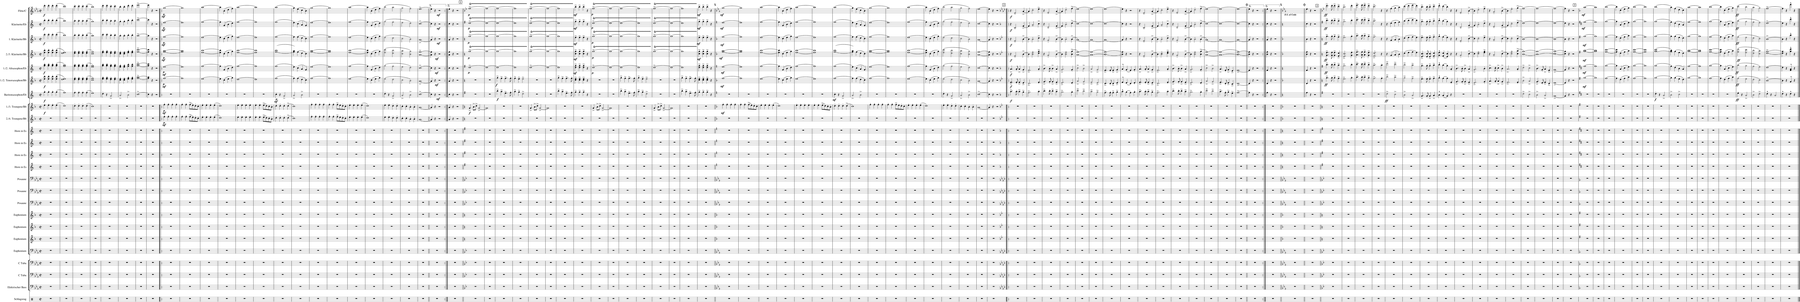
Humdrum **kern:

**kern	**kern	**kern	**kern	**kern	**kern	**kern	**kern	**kern	**kern	**kern	**kern	**kern	**kern	**kern	**kern	**dynam	**kern	**dynam	**kern	**dynam	**kern	**dynam	**kern	**dynam	**kern	**dynam	**kern	**dynam	**kern	**dynam	**kern	**dynam	**kern	**dynam	**kern	**dynam
*part26	*part25	*part24	*part23	*part22	*part21	*part20	*part19	*part18	*part17	*part16	*part15	*part14	*part13	*part12	*part11	*part11	*part10	*part10	*part9	*part9	*part8	*part8	*part7	*part7	*part6	*part6	*part5	*part5	*part4	*part4	*part3	*part3	*part2	*part2	*part1	*part1
*staff26	*staff25	*staff24	*staff23	*staff22	*staff21	*staff20	*staff19	*staff18	*staff17	*staff16	*staff15	*staff14	*staff13	*staff12	*staff11	*staff11	*staff10	*staff10	*staff9	*staff9	*staff8	*staff8	*staff7	*staff7	*staff6	*staff6	*staff5	*staff5	*staff4	*staff4	*staff3	*staff3	*staff2	*staff2	*staff1	*staff1
*I"Schlagzeug	*I"Elektrischer Bass	*I"C Tuba	*I"C Tuba	*I"Euphonium	*I"Euphonium	*I"Euphonium	*I"Euphonium	*I"Posaune	*I"Posaune	*I"Posaune	*I"Horn in Es	*I"Horn in Es	*I"Horn in Es	*I"Horn in Es	*I"2./4. Trompete/Bb	*	*I"1./3. Trompete/Bb	*	*I"Baritonsaxophon/Eb	*	*I"1./2. Tenorsaxophon/Bb	*	*I"2. Altsaxophon/Eb	*	*I"1./2. Altsaxophon/Eb	*	*I"2./3. Klarinette/Bb	*	*I"2./3. Klarinette/Bb	*	*I"1. Klarinette/Bb	*	*I"Klarinette/Eb	*	*I"Flöte/C	*
*I'Schlgz.	*I'E-B.	*I'C Tb.	*I'C Tb.	*I'Euph.	*I'Euph.	*I'Euph.	*I'Euph.	*I'Psn.	*I'Psn.	*I'Psn.	*	*	*	*	*I'TP2+4	*	*I'TP1+3	*	*I'BS	*	*I'TS1+2	*	*I'AS2	*	*I'AS1+2	*	*I'KL2+3	*	*I'KL2+3	*	*I'KL1	*	*I'KL	*	*I'FL	*
*	*	*	*	*	*	*	*	*	*	*	*	*	*	*	*	*	*	*	*	*	*	*	*stria5	*	*	*	*	*	*stria5	*	*	*	*	*	*	*
*clefX	*clefF4	*clefF4	*clefF4	*clefF4	*clefG2	*clefG2	*clefG2	*clefF4	*clefF4	*clefF4	*clefG2	*clefG2	*clefG2	*clefG2	*clefG2	*	*clefG2	*	*clefG2	*	*clefG2	*	*clefG2	*	*clefG2	*	*clefG2	*	*clefG2	*	*clefG2	*	*clefG2	*	*clefG2	*
*	*Trd7c12	*	*	*	*Trd8c14	*Trd8c14	*Trd8c14	*	*	*	*Trd5c9	*Trd5c9	*Trd5c9	*Trd5c9	*Trd1c2	*	*Trd1c2	*	*Trd12c21	*	*Trd8c14	*	*Trd5c9	*	*Trd5c9	*	*Trd1c2	*	*Trd1c2	*	*Trd1c2	*	*Trd-2c-3	*	*	*
*k[]	*k[b-e-a-]	*k[b-e-a-]	*k[b-e-a-]	*k[b-e-a-]	*k[b-]	*k[b-]	*k[b-]	*k[b-e-a-]	*k[b-e-a-]	*k[b-e-a-]	*k[]	*k[]	*k[]	*k[]	*k[b-]	*	*k[b-]	*	*k[]	*	*k[b-]	*	*k[]	*	*k[]	*	*k[b-]	*	*k[b-]	*	*k[b-]	*	*k[]	*	*k[b-e-a-]	*
*M2/2	*M2/2	*M2/2	*M2/2	*M2/2	*M2/2	*M2/2	*M2/2	*M2/2	*M2/2	*M2/2	*M2/2	*M2/2	*M2/2	*M2/2	*M2/2	*	*M2/2	*	*M2/2	*	*M2/2	*	*M2/2	*	*M2/2	*	*M2/2	*	*M2/2	*	*M2/2	*	*M2/2	*	*M2/2	*
*met(c|)	*met(c|)	*met(c|)	*met(c|)	*met(c|)	*met(c|)	*met(c|)	*met(c|)	*met(c|)	*met(c|)	*met(c|)	*met(c|)	*met(c|)	*met(c|)	*met(c|)	*met(c|)	*	*met(c|)	*	*met(c|)	*	*met(c|)	*	*met(c|)	*	*met(c|)	*	*met(c|)	*	*met(c|)	*	*met(c|)	*	*met(c|)	*	*met(c|)	*
=1	=1	=1	=1	=1	=1	=1	=1	=1	=1	=1	=1	=1	=1	=1	=1	=1	=1	=1	=1	=1	=1	=1	=1	=1	=1	=1	=1	=1	=1	=1	=1	=1	=1	=1	=1	=1
!	!	!	!	!	!	!	!	!	!	!	!	!	!	!	!	!	!	!LO:DY:b	!	!LO:DY:b	!	!LO:DY:b	!	!	!	!LO:DY:b	!	!LO:DY:b	!	!	!	!LO:DY:b	!	!LO:DY:b	!	!LO:DY:b
1r	1r	1r	1r	1r	1r	1r	1r	1r	1r	1r	1r	1r	1r	1r	1r	.	4ee'\	f	4gg'\	f	4ee\' 4bb-\'	f	1r	.	4gg\' 4bb\'	f	4ee\' 4bb-\'	f	1r	.	4ccc'\	f	4bb'\	f	4ddd'\	f
.	.	.	.	.	.	.	.	.	.	.	.	.	.	.	.	.	4ee~\	.	4gg~\	.	4ee\~ 4bb-\~	.	.	.	4gg\~ 4bb\~	.	4ee\~ 4bb-\~	.	.	.	4ccc~\	.	4bb~\	.	4ddd~\	.
.	.	.	.	.	.	.	.	.	.	.	.	.	.	.	.	.	4ee'\	.	4gg'\	.	4ee\' 4bb-\'	.	.	.	4gg\' 4bb\'	.	4ee\' 4bb-\'	.	.	.	4ccc'\	.	4bb'\	.	4ddd'\	.
.	.	.	.	.	.	.	.	.	.	.	.	.	.	.	.	.	(4ee~\	.	(4gg~\	.	(4ee\~ 4bb-\~	.	.	.	(4gg\~ 4bb\~	.	(4ee\~ 4bb-\~	.	.	.	(4ccc~\	.	(4bb~\	.	(4ddd~\	.
=2	=2	=2	=2	=2	=2	=2	=2	=2	=2	=2	=2	=2	=2	=2	=2	=2	=2	=2	=2	=2	=2	=2	=2	=2	=2	=2	=2	=2	=2	=2	=2	=2	=2	=2	=2	=2
1r	1r	1r	1r	1r	1r	1r	1r	1r	1r	1r	1r	1r	1r	1r	1r	.	1dd)	.	1ff)	.	1dd 1ee)	.	1r	.	1ff 1aa)	.	1dd 1ee)	.	1r	.	1bb-)	.	1aa)	.	1ccc)	.
=3	=3	=3	=3	=3	=3	=3	=3	=3	=3	=3	=3	=3	=3	=3	=3	=3	=3	=3	=3	=3	=3	=3	=3	=3	=3	=3	=3	=3	=3	=3	=3	=3	=3	=3	=3	=3
1r	1r	1r	1r	1r	1r	1r	1r	1r	1r	1r	1r	1r	1r	1r	1r	.	4dd'\	.	4ff'\	.	4dd\' 4ff\'	.	1r	.	4ff\' 4aa\'	.	4dd\' 4ff\'	.	1r	.	4bb-'\	.	4aa'\	.	4ccc'\	.
.	.	.	.	.	.	.	.	.	.	.	.	.	.	.	.	.	4dd~\	.	4ff~\	.	4dd\~ 4ff\~	.	.	.	4ff\~ 4aa\~	.	4dd\~ 4ff\~	.	.	.	4bb-~\	.	4aa~\	.	4ccc~\	.
.	.	.	.	.	.	.	.	.	.	.	.	.	.	.	.	.	4dd'\	.	4ff'\	.	4dd\' 4ff\'	.	.	.	4ff\' 4aa\'	.	4dd\' 4ff\'	.	.	.	4bb-'\	.	4aa'\	.	4ccc'\	.
.	.	.	.	.	.	.	.	.	.	.	.	.	.	.	.	.	(4dd~\	.	(4ff~\	.	(4dd\~ 4ff\~	.	.	.	(4ff\~ 4aa\~	.	(4dd\~ 4ff\~	.	.	.	(4bb-~\	.	(4aa~\	.	(4ccc~\	.
=4	=4	=4	=4	=4	=4	=4	=4	=4	=4	=4	=4	=4	=4	=4	=4	=4	=4	=4	=4	=4	=4	=4	=4	=4	=4	=4	=4	=4	=4	=4	=4	=4	=4	=4	=4	=4
1r	1r	1r	1r	1r	1r	1r	1r	1r	1r	1r	1r	1r	1r	1r	1r	.	1cc)	.	1ee)	.	1cc 1ff)	.	1r	.	1ee 1gg)	.	1cc 1ff)	.	1r	.	1aa)	.	1gg)	.	1bb-)	.
=5	=5	=5	=5	=5	=5	=5	=5	=5	=5	=5	=5	=5	=5	=5	=5	=5	=5	=5	=5	=5	=5	=5	=5	=5	=5	=5	=5	=5	=5	=5	=5	=5	=5	=5	=5	=5
1r	1r	1r	1r	1r	1r	1r	1r	1r	1r	1r	1r	1r	1r	1r	1r	.	1r	.	4dd'\	.	4ee\' 4gg\'	.	1r	.	4gg\' 4bb\'	.	4ee\' 4gg\'	.	1r	.	4ccc'\	.	4bb'\	.	4ddd'\	.
.	.	.	.	.	.	.	.	.	.	.	.	.	.	.	.	.	.	.	4r	.	4ee\~ 4gg\~	.	.	.	4gg\~ 4bb\~	.	4ee\~ 4gg\~	.	.	.	4ccc~\	.	4bb~\	.	4ddd~\	.
.	.	.	.	.	.	.	.	.	.	.	.	.	.	.	.	.	.	.	2g^/	.	4dd\' 4ff\'	.	.	.	4ff\' 4aa\'	.	4dd\' 4ff\'	.	.	.	4bb-'\	.	4aa'\	.	4ccc'\	.
.	.	.	.	.	.	.	.	.	.	.	.	.	.	.	.	.	.	.	.	.	4dd\~ 4ff\~	.	.	.	4ff\~ 4aa\~	.	4dd\~ 4ff\~	.	.	.	4bb-~\	.	4aa~\	.	4ccc~\	.
=6	=6	=6	=6	=6	=6	=6	=6	=6	=6	=6	=6	=6	=6	=6	=6	=6	=6	=6	=6	=6	=6	=6	=6	=6	=6	=6	=6	=6	=6	=6	=6	=6	=6	=6	=6	=6
1r	1r	1r	1r	1r	1r	1r	1r	1r	1r	1r	1r	1r	1r	1r	1r	.	1r	.	2a^/	.	4cc\' 4ee\'	.	1r	.	4ee\' 4gg\'	.	4cc\' 4ee\'	.	1r	.	4aa'\	.	4gg'\	.	4bb-'\	.
.	.	.	.	.	.	.	.	.	.	.	.	.	.	.	.	.	.	.	.	.	4cc\~ 4ee\~	.	.	.	4ee\~ 4gg\~	.	4cc\~ 4ee\~	.	.	.	4aa~\	.	4gg~\	.	4bb-~\	.
.	.	.	.	.	.	.	.	.	.	.	.	.	.	.	.	.	.	.	2b^\	.	4ee\' 4gg\'	.	.	.	4ff\' 4bb\'	.	4ee\' 4gg\'	.	.	.	4bb-'\	.	4bb'\	.	4ddd'\	.
.	.	.	.	.	.	.	.	.	.	.	.	.	.	.	.	.	.	.	.	.	4ee\~ 4gg\~	.	.	.	4ff\~ 4bb\~	.	4ee\~ 4gg\~	.	.	.	4bb-~\	.	4bb~\	.	4ddd~\	.
=7	=7	=7	=7	=7	=7	=7	=7	=7	=7	=7	=7	=7	=7	=7	=7	=7	=7	=7	=7	=7	=7	=7	=7	=7	=7	=7	=7	=7	=7	=7	=7	=7	=7	=7	=7	=7
1r	1r	1r	1r	1r	1r	1r	1r	1r	1r	1r	1r	1r	1r	1r	1r	.	1r	.	[1cc^	.	[1ff^ [1aa^	.	1r	.	[1gg^ [1ccc^	.	[1ff^ [1ccc^	.	1r	.	[1aa^	.	[1ccc^	.	[1eee-^	.
=8	=8	=8	=8	=8	=8	=8	=8	=8	=8	=8	=8	=8	=8	=8	=8	=8	=8	=8	=8	=8	=8	=8	=8	=8	=8	=8	=8	=8	=8	=8	=8	=8	=8	=8	=8	=8
1r	1r	1r	1r	1r	1r	1r	1r	1r	1r	1r	1r	1r	1r	1r	1r	.	1r	.	4cc\]	.	4ff\] 4aa\]	.	1r	.	4gg\] 4ccc\]	.	4ff\] 4ccc\]	.	1r	.	4aa\]	.	4ccc\]	.	4eee-\]	.
.	.	.	.	.	.	.	.	.	.	.	.	.	.	.	.	.	.	.	4r	.	4r	.	.	.	4r	.	4r	.	.	.	4r	.	4r	.	4r	.
.	.	.	.	.	.	.	.	.	.	.	.	.	.	.	.	.	.	.	2r	.	2r	.	.	.	2r	.	2r	.	.	.	2r	.	2r	.	2r	.
=9!|:	=9!|:	=9!|:	=9!|:	=9!|:	=9!|:	=9!|:	=9!|:	=9!|:	=9!|:	=9!|:	=9!|:	=9!|:	=9!|:	=9!|:	=9!|:	=9!|:	=9!|:	=9!|:	=9!|:	=9!|:	=9!|:	=9!|:	=9!|:	=9!|:	=9!|:	=9!|:	=9!|:	=9!|:	=9!|:	=9!|:	=9!|:	=9!|:	=9!|:	=9!|:	=9!|:	=9!|:
!	!	!	!	!	!	!	!	!	!	!	!	!	!	!	!	!LO:DY:b	!	!	!	!	!	!	!	!	!	!	!	!	!	!	!	!	!	!	!	!
!	!	!	!	!	!	!	!	!	!	!	!	!	!	!	!	!LO:DY:n=1:b	!	!LO:DY:b	!	!	!	!	!	!	!	!	!	!	!	!	!	!	!	!	!	!
!	!	!	!	!	!	!	!	!	!	!	!	!	!	!	!	!	!	!LO:DY:n=1:b	!	!	!	!LO:DY:b	!	!	!	!	!	!	!	!	!	!	!	!	!	!
!	!	!	!	!	!	!	!	!	!	!	!	!	!	!	!	!	!	!	!	!	!	!LO:DY:n=1:b	!	!	!	!LO:DY:b	!	!	!	!	!	!	!	!	!	!
!	!	!	!	!	!	!	!	!	!	!	!	!	!	!	!	!	!	!	!	!	!	!	!	!	!	!LO:DY:n=1:b	!	!LO:DY:b	!	!	!	!	!	!	!	!
!	!	!	!	!	!	!	!	!	!	!	!	!	!	!	!	!	!	!	!	!	!	!	!	!	!	!	!	!LO:DY:n=1:b	!	!LO:DY:b	!	!	!	!	!	!
!	!	!	!	!	!	!	!	!	!	!	!	!	!	!	!	!	!	!	!	!	!	!	!	!	!	!	!	!	!	!LO:DY:n=1:b	!	!LO:DY:b	!	!	!	!
!	!	!	!	!	!	!	!	!	!	!	!	!	!	!	!	!	!	!	!	!	!	!	!	!	!	!	!	!	!	!	!	!LO:DY:n=1:b	!	!LO:DY:b	!	!
!	!	!	!	!	!	!	!	!	!	!	!	!	!	!	!	!	!	!	!	!	!	!	!	!	!	!	!	!	!	!	!	!	!	!LO:DY:n=1:b	!	!LO:DY:b
!	!	!	!	!	!	!	!	!	!	!	!	!	!	!	!	!	!	!	!	!	!	!	!	!	!	!	!	!	!	!	!	!	!	!	!	!LO:DY:n=1:b
1r	1r	1r	1r	1r	1r	1r	1r	1r	1r	1r	1r	1r	1r	1r	4ff'\	p mf	4ff'\	p mf	1r	.	[1ff	p mf	1r	.	[1ee	p mf	[1ff [1aa	p mf	[1ff [1aa	p mf	[1ff	p mf	[1ee	p mf	[1gg	p mf
.	.	.	.	.	.	.	.	.	.	.	.	.	.	.	4ff~\	.	4ff~\	.	.	.	.	.	.	.	.	.	.	.	.	.	.	.	.	.	.	.
.	.	.	.	.	.	.	.	.	.	.	.	.	.	.	4ff'\	.	4ff'\	.	.	.	.	.	.	.	.	.	.	.	.	.	.	.	.	.	.	.
.	.	.	.	.	.	.	.	.	.	.	.	.	.	.	4ff~\	.	4ff~\	.	.	.	.	.	.	.	.	.	.	.	.	.	.	.	.	.	.	.
=10	=10	=10	=10	=10	=10	=10	=10	=10	=10	=10	=10	=10	=10	=10	=10	=10	=10	=10	=10	=10	=10	=10	=10	=10	=10	=10	=10	=10	=10	=10	=10	=10	=10	=10	=10	=10
1r	1r	1r	1r	1r	1r	1r	1r	1r	1r	1r	1r	1r	1r	1r	4ff'\	.	4ff'\	.	1r	.	1ff]	.	1r	.	1ee]	.	1ff] 1aa]	.	1ff] 1aa]	.	1ff]	.	1ee]	.	1gg]	.
.	.	.	.	.	.	.	.	.	.	.	.	.	.	.	4ff~\	.	4ff~\	.	.	.	.	.	.	.	.	.	.	.	.	.	.	.	.	.	.	.
.	.	.	.	.	.	.	.	.	.	.	.	.	.	.	(8ff^\L	.	(8ff^\L	.	.	.	.	.	.	.	.	.	.	.	.	.	.	.	.	.	.	.
.	.	.	.	.	.	.	.	.	.	.	.	.	.	.	8ee\)	.	8ee\)	.	.	.	.	.	.	.	.	.	.	.	.	.	.	.	.	.	.	.
.	.	.	.	.	.	.	.	.	.	.	.	.	.	.	8dd'\	.	8dd'\	.	.	.	.	.	.	.	.	.	.	.	.	.	.	.	.	.	.	.
.	.	.	.	.	.	.	.	.	.	.	.	.	.	.	8cc'\J	.	8cc'\J	.	.	.	.	.	.	.	.	.	.	.	.	.	.	.	.	.	.	.
=11	=11	=11	=11	=11	=11	=11	=11	=11	=11	=11	=11	=11	=11	=11	=11	=11	=11	=11	=11	=11	=11	=11	=11	=11	=11	=11	=11	=11	=11	=11	=11	=11	=11	=11	=11	=11
1r	1r	1r	1r	1r	1r	1r	1r	1r	1r	1r	1r	1r	1r	1r	4ee'\	.	4ee'\	.	1r	.	[1ee	.	1r	.	[1ff	.	[1ee [1bb-	.	[1ee [1bb-	.	[1ee	.	[1ff	.	[1aa-	.
.	.	.	.	.	.	.	.	.	.	.	.	.	.	.	4ee~\	.	4ee~\	.	.	.	.	.	.	.	.	.	.	.	.	.	.	.	.	.	.	.
.	.	.	.	.	.	.	.	.	.	.	.	.	.	.	4ee'\	.	4ee'\	.	.	.	.	.	.	.	.	.	.	.	.	.	.	.	.	.	.	.
.	.	.	.	.	.	.	.	.	.	.	.	.	.	.	(4ee~\	.	(4ee~\	.	.	.	.	.	.	.	.	.	.	.	.	.	.	.	.	.	.	.
=12	=12	=12	=12	=12	=12	=12	=12	=12	=12	=12	=12	=12	=12	=12	=12	=12	=12	=12	=12	=12	=12	=12	=12	=12	=12	=12	=12	=12	=12	=12	=12	=12	=12	=12	=12	=12
1r	1r	1r	1r	1r	1r	1r	1r	1r	1r	1r	1r	1r	1r	1r	1dd)	.	1dd)	.	1r	.	4ee\]	.	1r	.	4ff\]	.	4ee\] 4bb-\]	.	4ee] 4bb-]	.	4ee\]	.	4ff\]	.	4aa-\]	.
.	.	.	.	.	.	.	.	.	.	.	.	.	.	.	.	.	.	.	.	.	(4cc\	.	.	.	(4g/	.	(4cc\	.	(4cc	.	(4cc\	.	(4g/	.	(4b-\	.
.	.	.	.	.	.	.	.	.	.	.	.	.	.	.	.	.	.	.	.	.	4ee\	.	.	.	4b\	.	4ee\	.	4ee	.	4ee\	.	4b\	.	4dd\	.
.	.	.	.	.	.	.	.	.	.	.	.	.	.	.	.	.	.	.	.	.	4gg\)	.	.	.	4dd\)	.	4gg\)	.	4gg)	.	4gg\)	.	4dd\)	.	4ff\)	.
=13	=13	=13	=13	=13	=13	=13	=13	=13	=13	=13	=13	=13	=13	=13	=13	=13	=13	=13	=13	=13	=13	=13	=13	=13	=13	=13	=13	=13	=13	=13	=13	=13	=13	=13	=13	=13
1r	1r	1r	1r	1r	1r	1r	1r	1r	1r	1r	1r	1r	1r	1r	4ee'\	.	4ee'\	.	1r	.	[1dd	.	1r	.	[1ff	.	[1ee [1bb-	.	[1ee [1bb-	.	[1ee	.	[1ff	.	[1aa-	.
.	.	.	.	.	.	.	.	.	.	.	.	.	.	.	4ee~\	.	4ee~\	.	.	.	.	.	.	.	.	.	.	.	.	.	.	.	.	.	.	.
.	.	.	.	.	.	.	.	.	.	.	.	.	.	.	4ee'\	.	4ee'\	.	.	.	.	.	.	.	.	.	.	.	.	.	.	.	.	.	.	.
.	.	.	.	.	.	.	.	.	.	.	.	.	.	.	4ee~\	.	4ee~\	.	.	.	.	.	.	.	.	.	.	.	.	.	.	.	.	.	.	.
=14	=14	=14	=14	=14	=14	=14	=14	=14	=14	=14	=14	=14	=14	=14	=14	=14	=14	=14	=14	=14	=14	=14	=14	=14	=14	=14	=14	=14	=14	=14	=14	=14	=14	=14	=14	=14
1r	1r	1r	1r	1r	1r	1r	1r	1r	1r	1r	1r	1r	1r	1r	4ee'\	.	4ee'\	.	1r	.	1dd]	.	1r	.	1ff]	.	1ee] 1bb-]	.	1ee] 1bb-]	.	1ee]	.	1ff]	.	1aa-]	.
.	.	.	.	.	.	.	.	.	.	.	.	.	.	.	4ee~\	.	4ee~\	.	.	.	.	.	.	.	.	.	.	.	.	.	.	.	.	.	.	.
.	.	.	.	.	.	.	.	.	.	.	.	.	.	.	(8ee^\L	.	(8ee^\L	.	.	.	.	.	.	.	.	.	.	.	.	.	.	.	.	.	.	.
.	.	.	.	.	.	.	.	.	.	.	.	.	.	.	8dd\)	.	8dd\)	.	.	.	.	.	.	.	.	.	.	.	.	.	.	.	.	.	.	.
.	.	.	.	.	.	.	.	.	.	.	.	.	.	.	8cc'\	.	8cc'\	.	.	.	.	.	.	.	.	.	.	.	.	.	.	.	.	.	.	.
.	.	.	.	.	.	.	.	.	.	.	.	.	.	.	8b-'\J	.	8b-'\J	.	.	.	.	.	.	.	.	.	.	.	.	.	.	.	.	.	.	.
=15	=15	=15	=15	=15	=15	=15	=15	=15	=15	=15	=15	=15	=15	=15	=15	=15	=15	=15	=15	=15	=15	=15	=15	=15	=15	=15	=15	=15	=15	=15	=15	=15	=15	=15	=15	=15
!	!	!	!	!	!	!	!	!	!	!	!	!	!	!	!	!	!	!	!	!LO:DY:b	!	!	!	!	!	!	!	!	!	!	!	!	!	!	!	!
!	!	!	!	!	!	!	!	!	!	!	!	!	!	!	!	!	!	!	!	!LO:DY:n=1:b	!	!	!	!	!	!	!	!	!	!	!	!	!	!	!	!
1r	1r	1r	1r	1r	1r	1r	1r	1r	1r	1r	1r	1r	1r	1r	4dd'\	.	4dd'\	.	4cc'\	p mf	(1ff	.	1r	.	(1ff	.	([1ff 1bb-	.	([1ff 1bb-	.	[1ff	.	(1ff	.	(1aa-	.
.	.	.	.	.	.	.	.	.	.	.	.	.	.	.	4dd~\	.	4dd~\	.	4r	.	.	.	.	.	.	.	.	.	.	.	.	.	.	.	.	.
.	.	.	.	.	.	.	.	.	.	.	.	.	.	.	4dd'\	.	4dd'\	.	2g^/	.	.	.	.	.	.	.	.	.	.	.	.	.	.	.	.	.
.	.	.	.	.	.	.	.	.	.	.	.	.	.	.	(4dd^\	.	(4dd^\	.	.	.	.	.	.	.	.	.	.	.	.	.	.	.	.	.	.	.
=16	=16	=16	=16	=16	=16	=16	=16	=16	=16	=16	=16	=16	=16	=16	=16	=16	=16	=16	=16	=16	=16	=16	=16	=16	=16	=16	=16	=16	=16	=16	=16	=16	=16	=16	=16	=16
1r	1r	1r	1r	1r	1r	1r	1r	1r	1r	1r	1r	1r	1r	1r	1cc)	.	1cc)	.	2a^/	.	4ff\)	.	1r	.	4ee\)	.	4ff\] 4aa\)	.	4ff] 4aa)	.	4ff\]	.	4ee\)	.	4gg\)	.
.	.	.	.	.	.	.	.	.	.	.	.	.	.	.	.	.	.	.	.	.	(4ff\	.	.	.	(4cc\	.	(4ff\	.	(4ff	.	(4ff\	.	(4cc\	.	(4ee-\	.
.	.	.	.	.	.	.	.	.	.	.	.	.	.	.	.	.	.	.	2b^\	.	4dd\	.	.	.	4a/	.	4dd\	.	4dd	.	4dd\	.	4a/	.	4cc\	.
.	.	.	.	.	.	.	.	.	.	.	.	.	.	.	.	.	.	.	.	.	4cc\)	.	.	.	4g/)	.	4cc\)	.	4cc)	.	4cc\)	.	4g/)	.	4b-\)	.
=17	=17	=17	=17	=17	=17	=17	=17	=17	=17	=17	=17	=17	=17	=17	=17	=17	=17	=17	=17	=17	=17	=17	=17	=17	=17	=17	=17	=17	=17	=17	=17	=17	=17	=17	=17	=17
1r	1r	1r	1r	1r	1r	1r	1r	1r	1r	1r	1r	1r	1r	1r	4ff'\	.	4ff'\	.	1r	.	[1ff	.	1r	.	[1ee	.	[1ff [1aa	.	[1ff [1aa	.	[1ff	.	[1ee	.	[1gg	.
.	.	.	.	.	.	.	.	.	.	.	.	.	.	.	4ff~\	.	4ff~\	.	.	.	.	.	.	.	.	.	.	.	.	.	.	.	.	.	.	.
.	.	.	.	.	.	.	.	.	.	.	.	.	.	.	4ff'\	.	4ff'\	.	.	.	.	.	.	.	.	.	.	.	.	.	.	.	.	.	.	.
.	.	.	.	.	.	.	.	.	.	.	.	.	.	.	4ff~\	.	4ff~\	.	.	.	.	.	.	.	.	.	.	.	.	.	.	.	.	.	.	.
=18	=18	=18	=18	=18	=18	=18	=18	=18	=18	=18	=18	=18	=18	=18	=18	=18	=18	=18	=18	=18	=18	=18	=18	=18	=18	=18	=18	=18	=18	=18	=18	=18	=18	=18	=18	=18
1r	1r	1r	1r	1r	1r	1r	1r	1r	1r	1r	1r	1r	1r	1r	4ff'\	.	4ff'\	.	1r	.	1ff]	.	1r	.	1ee]	.	1ff] 1aa]	.	1ff] 1aa]	.	1ff]	.	1ee]	.	1gg]	.
.	.	.	.	.	.	.	.	.	.	.	.	.	.	.	4ff~\	.	4ff~\	.	.	.	.	.	.	.	.	.	.	.	.	.	.	.	.	.	.	.
.	.	.	.	.	.	.	.	.	.	.	.	.	.	.	8ff^\L	.	8ff^\L	.	.	.	.	.	.	.	.	.	.	.	.	.	.	.	.	.	.	.
.	.	.	.	.	.	.	.	.	.	.	.	.	.	.	8ee\	.	8ee\	.	.	.	.	.	.	.	.	.	.	.	.	.	.	.	.	.	.	.
.	.	.	.	.	.	.	.	.	.	.	.	.	.	.	8dd'\	.	8dd'\	.	.	.	.	.	.	.	.	.	.	.	.	.	.	.	.	.	.	.
.	.	.	.	.	.	.	.	.	.	.	.	.	.	.	8cc'\J	.	8cc'\J	.	.	.	.	.	.	.	.	.	.	.	.	.	.	.	.	.	.	.
=19	=19	=19	=19	=19	=19	=19	=19	=19	=19	=19	=19	=19	=19	=19	=19	=19	=19	=19	=19	=19	=19	=19	=19	=19	=19	=19	=19	=19	=19	=19	=19	=19	=19	=19	=19	=19
1r	1r	1r	1r	1r	1r	1r	1r	1r	1r	1r	1r	1r	1r	1r	4ee'\	.	4ee'\	.	1r	.	[1ee	.	1r	.	[1ff	.	[1ee [1bb-	.	[1ee [1bb-	.	[1ee	.	[1ff	.	[1aa-	.
.	.	.	.	.	.	.	.	.	.	.	.	.	.	.	4ee~\	.	4ee~\	.	.	.	.	.	.	.	.	.	.	.	.	.	.	.	.	.	.	.
.	.	.	.	.	.	.	.	.	.	.	.	.	.	.	4ee'\	.	4ee'\	.	.	.	.	.	.	.	.	.	.	.	.	.	.	.	.	.	.	.
.	.	.	.	.	.	.	.	.	.	.	.	.	.	.	(4ee~\	.	(4ee~\	.	.	.	.	.	.	.	.	.	.	.	.	.	.	.	.	.	.	.
=20	=20	=20	=20	=20	=20	=20	=20	=20	=20	=20	=20	=20	=20	=20	=20	=20	=20	=20	=20	=20	=20	=20	=20	=20	=20	=20	=20	=20	=20	=20	=20	=20	=20	=20	=20	=20
1r	1r	1r	1r	1r	1r	1r	1r	1r	1r	1r	1r	1r	1r	1r	1dd)	.	1dd)	.	1r	.	4ee\]	.	1r	.	4ff\]	.	4ee\] 4bb-\]	.	4ee] 4bb-]	.	4ee\]	.	4ff\]	.	4aa-\]	.
.	.	.	.	.	.	.	.	.	.	.	.	.	.	.	.	.	.	.	.	.	(4cc\	.	.	.	(4g/	.	(4cc\	.	(4cc	.	(4cc\	.	(4g/	.	(4b-\	.
.	.	.	.	.	.	.	.	.	.	.	.	.	.	.	.	.	.	.	.	.	4ee\	.	.	.	4b\	.	4ee\	.	4ee	.	4ee\	.	4b\	.	4dd\	.
.	.	.	.	.	.	.	.	.	.	.	.	.	.	.	.	.	.	.	.	.	4gg\)	.	.	.	4dd\)	.	4gg\)	.	4gg)	.	4gg\)	.	4dd\)	.	4ff\)	.
=21	=21	=21	=21	=21	=21	=21	=21	=21	=21	=21	=21	=21	=21	=21	=21	=21	=21	=21	=21	=21	=21	=21	=21	=21	=21	=21	=21	=21	=21	=21	=21	=21	=21	=21	=21	=21
1r	1r	1r	1r	1r	1r	1r	1r	1r	1r	1r	1r	1r	1r	1r	4ee'\	.	4ee'\	.	4dd'\	.	(2ee\	.	1r	.	(2gg\	.	(2ee\ 2ccc\	.	(2ee 2ccc	.	(2ee\	.	(2gg\	.	(2bb-\	.
.	.	.	.	.	.	.	.	.	.	.	.	.	.	.	4ee~\	.	4ee~\	.	4r	.	.	.	.	.	.	.	.	.	.	.	.	.	.	.	.	.
.	.	.	.	.	.	.	.	.	.	.	.	.	.	.	4dd'\	.	4dd'\	.	2g^/	.	2dd\	.	.	.	2ff\	.	2dd\ 2bb-\	.	2dd 2bb-	.	2dd\	.	2ff\	.	2aa-\	.
.	.	.	.	.	.	.	.	.	.	.	.	.	.	.	4dd~\	.	4dd~\	.	.	.	.	.	.	.	.	.	.	.	.	.	.	.	.	.	.	.
=22	=22	=22	=22	=22	=22	=22	=22	=22	=22	=22	=22	=22	=22	=22	=22	=22	=22	=22	=22	=22	=22	=22	=22	=22	=22	=22	=22	=22	=22	=22	=22	=22	=22	=22	=22	=22
1r	1r	1r	1r	1r	1r	1r	1r	1r	1r	1r	1r	1r	1r	1r	4cc'\	.	4cc'\	.	2a^/	.	2cc\	.	1r	.	2ee\	.	2cc\ 2aa\	.	2cc 2aa	.	2cc\	.	2ee\	.	2gg\	.
.	.	.	.	.	.	.	.	.	.	.	.	.	.	.	4cc~\	.	4cc~\	.	.	.	.	.	.	.	.	.	.	.	.	.	.	.	.	.	.	.
.	.	.	.	.	.	.	.	.	.	.	.	.	.	.	4b-'\	.	4b-'\	.	2b^\	.	2b-\)	.	.	.	2dd\)	.	2b-\ 2gg\)	.	2b- 2gg)	.	2b-\)	.	2dd\)	.	2ff\)	.
.	.	.	.	.	.	.	.	.	.	.	.	.	.	.	4b-~\	.	4b-~\	.	.	.	.	.	.	.	.	.	.	.	.	.	.	.	.	.	.	.
=23	=23	=23	=23	=23	=23	=23	=23	=23	=23	=23	=23	=23	=23	=23	=23	=23	=23	=23	=23	=23	=23	=23	=23	=23	=23	=23	=23	=23	=23	=23	=23	=23	=23	=23	=23	=23
1r	1r	1r	1r	1r	1r	1r	1r	1r	1r	1r	1r	1r	1r	1r	[1a	.	[1a	.	[1cc^	.	[1a^	.	1r	.	[1cc^	.	[1a^ [1ff^	.	[1a^ [1ff^	.	[1a^	.	[1cc^	.	[1ee-^	.
=24||	=24||	=24||	=24||	=24||	=24||	=24||	=24||	=24||	=24||	=24||	=24||	=24||	=24||	=24||	=24||	=24||	=24||	=24||	=24||	=24||	=24||	=24||	=24||	=24||	=24||	=24||	=24||	=24||	=24||	=24||	=24||	=24||	=24||	=24||	=24||	=24||
1r	1r	1r	1r	1r	1r	1r	1r	1r	1r	1r	1r	1r	1r	1r	4a/]	.	4a/]	.	4cc\]	.	4a/]	.	1r	.	4cc\]	.	4a\] 4ff\]	.	4a] 4ff]	.	4a/]	.	4cc\]	.	4ee-\]	.
!	!	!	!	!	!	!	!	!	!	!	!	!	!	!	!	!	!	!	!	!	!	!LO:DY:b	!	!	!	!LO:DY:b	!	!LO:DY:b	!	!	!	!	!	!	!	!
.	.	.	.	.	.	.	.	.	.	.	.	.	.	.	4r	.	4r	.	4r	.	4r	mf	.	.	4r	mf	4r	mf	4r	.	4r	.	4r	.	4r	.
!	!	!	!	!	!	!	!	!	!	!	!	!	!	!	!	!	!	!	!	!LO:DY:b	!	!	!	!	!	!	!	!	!	!	!	!LO:DY:b	!	!LO:DY:b	!	!LO:DY:b
.	.	.	.	.	.	.	.	.	.	.	.	.	.	.	2r	.	2r	.	2r	mf	2r	.	.	.	2r	.	2r	.	2r	.	2r	mf	2r	mf	2r	mf
=25:|!	=25:|!	=25:|!	=25:|!	=25:|!	=25:|!	=25:|!	=25:|!	=25:|!	=25:|!	=25:|!	=25:|!	=25:|!	=25:|!	=25:|!	=25:|!	=25:|!	=25:|!	=25:|!	=25:|!	=25:|!	=25:|!	=25:|!	=25:|!	=25:|!	=25:|!	=25:|!	=25:|!	=25:|!	=25:|!	=25:|!	=25:|!	=25:|!	=25:|!	=25:|!	=25:|!	=25:|!
1r	1r	1r	1r	1r	1r	1r	1r	1r	1r	1r	1r	1r	1r	1r	4a/	.	4a/	.	4cc\	.	4a/	.	1r	.	4cc\	.	4a\ 4ff\	.	1r	.	4a/	.	4cc\	.	4ee-\	.
.	.	.	.	.	.	.	.	.	.	.	.	.	.	.	4r	.	4r	.	4r	.	4r	.	.	.	4r	.	4r	.	.	.	4r	.	4r	.	4r	.
.	.	.	.	.	.	.	.	.	.	.	.	.	.	.	2r	.	2r	.	2r	.	2r	.	.	.	2r	.	2r	.	.	.	2r	.	2r	.	2r	.
!!LO:REH:place=s1:a:B:cj:t=1
=26||	=26||	=26||	=26||	=26||	=26||	=26||	=26||	=26||	=26||	=26||	=26||	=26||	=26||	=26||	=26||	=26||	=26||	=26||	=26||	=26||	=26||	=26||	=26||	=26||	=26||	=26||	=26||	=26||	=26||	=26||	=26||	=26||	=26||	=26||	=26||	=26||
*	*k[b-e-]	*k[b-e-]	*k[b-e-]	*k[b-e-]	*k[]	*k[]	*k[]	*k[b-e-]	*k[b-e-]	*k[b-e-]	*k[f#]	*k[f#]	*k[f#]	*k[f#]	*k[]	*	*k[]	*	*k[f#]	*	*k[]	*	*k[f#]	*	*k[f#]	*	*k[]	*	*k[]	*	*k[]	*	*k[f#]	*	*k[b-e-]	*
!	!	!	!	!	!	!	!	!	!	!	!	!	!	!	!	!	!	!LO:DY:b	!	!	!	!	!	!	!	!LO:DY:b	!	!LO:DY:b	!	!	!	!LO:DY:b	!	!LO:DY:b	!	!LO:DY:b
1r	1r	1r	1r	1r	1r	1r	1r	1r	1r	1r	1r	1r	1r	1r	1r	.	4g^/	f	1r	.	1r	.	1r	.	[1dd^	p	[1ggT^	p	1r	.	[1ggT^	p	[1ddT^	p	[1ffT^	p
.	.	.	.	.	.	.	.	.	.	.	.	.	.	.	.	.	8b^\L	.	.	.	.	.	.	.	.	.	.	.	.	.	.	.	.	.	.	.
.	.	.	.	.	.	.	.	.	.	.	.	.	.	.	.	.	8dd^\J	.	.	.	.	.	.	.	.	.	.	.	.	.	.	.	.	.	.	.
.	.	.	.	.	.	.	.	.	.	.	.	.	.	.	.	.	[2g^/	.	.	.	.	.	.	.	.	.	.	.	.	.	.	.	.	.	.	.
=27	=27	=27	=27	=27	=27	=27	=27	=27	=27	=27	=27	=27	=27	=27	=27	=27	=27	=27	=27	=27	=27	=27	=27	=27	=27	=27	=27	=27	=27	=27	=27	=27	=27	=27	=27	=27
1r	1r	1r	1r	1r	1r	1r	1r	1r	1r	1r	1r	1r	1r	1r	1r	.	1g]	.	1r	.	1r	.	1r	.	1dd_	.	1gg_	.	1r	.	1gg_	.	1dd_	.	1ff_	.
=28	=28	=28	=28	=28	=28	=28	=28	=28	=28	=28	=28	=28	=28	=28	=28	=28	=28	=28	=28	=28	=28	=28	=28	=28	=28	=28	=28	=28	=28	=28	=28	=28	=28	=28	=28	=28
!	!	!	!	!	!	!	!	!	!	!	!	!	!	!	!	!	!	!	!	!LO:DY:b	!	!LO:DY:b	!	!	!	!	!	!	!	!	!	!	!	!	!	!
1r	1r	1r	1r	1r	1r	1r	1r	1r	1r	1r	1r	1r	1r	1r	1r	.	1r	.	4bb^\	f	4gg^\	f	1r	.	1dd_	.	1gg_	.	1r	.	1gg_	.	1dd_	.	1ff_	.
.	.	.	.	.	.	.	.	.	.	.	.	.	.	.	.	.	.	.	4aa^\	.	4ff^\	.	.	.	.	.	.	.	.	.	.	.	.	.	.	.
.	.	.	.	.	.	.	.	.	.	.	.	.	.	.	.	.	.	.	4.ee^\	.	4.ff^\	.	.	.	.	.	.	.	.	.	.	.	.	.	.	.
.	.	.	.	.	.	.	.	.	.	.	.	.	.	.	.	.	.	.	8ff#'\	.	8ff'\	.	.	.	.	.	.	.	.	.	.	.	.	.	.	.
=29	=29	=29	=29	=29	=29	=29	=29	=29	=29	=29	=29	=29	=29	=29	=29	=29	=29	=29	=29	=29	=29	=29	=29	=29	=29	=29	=29	=29	=29	=29	=29	=29	=29	=29	=29	=29
1r	1r	1r	1r	1r	1r	1r	1r	1r	1r	1r	1r	1r	1r	1r	1r	.	1r	.	4aa^\	.	4ff^\	.	1r	.	1dd]	.	1ggTTT]	.	1r	.	1ggTTT]	.	1ddTTT]	.	1ffTTT]	.
.	.	.	.	.	.	.	.	.	.	.	.	.	.	.	.	.	.	.	4gg^\	.	4ee^\	.	.	.	.	.	.	.	.	.	.	.	.	.	.	.
.	.	.	.	.	.	.	.	.	.	.	.	.	.	.	.	.	.	.	2dd^\	.	2ee^\	.	.	.	.	.	.	.	.	.	.	.	.	.	.	.
=30	=30	=30	=30	=30	=30	=30	=30	=30	=30	=30	=30	=30	=30	=30	=30	=30	=30	=30	=30	=30	=30	=30	=30	=30	=30	=30	=30	=30	=30	=30	=30	=30	=30	=30	=30	=30
1r	1r	1r	1r	1r	1r	1r	1r	1r	1r	1r	1r	1r	1r	1r	1r	.	4g^/	.	1r	.	1r	.	1r	.	[1dd^	.	[1ggT^	.	1r	.	[1ggT^	.	[1ddT^	.	[1ffT^	.
.	.	.	.	.	.	.	.	.	.	.	.	.	.	.	.	.	8b^\L	.	.	.	.	.	.	.	.	.	.	.	.	.	.	.	.	.	.	.
.	.	.	.	.	.	.	.	.	.	.	.	.	.	.	.	.	8dd^\J	.	.	.	.	.	.	.	.	.	.	.	.	.	.	.	.	.	.	.
.	.	.	.	.	.	.	.	.	.	.	.	.	.	.	.	.	[2g^/	.	.	.	.	.	.	.	.	.	.	.	.	.	.	.	.	.	.	.
=31	=31	=31	=31	=31	=31	=31	=31	=31	=31	=31	=31	=31	=31	=31	=31	=31	=31	=31	=31	=31	=31	=31	=31	=31	=31	=31	=31	=31	=31	=31	=31	=31	=31	=31	=31	=31
1r	1r	1r	1r	1r	1r	1r	1r	1r	1r	1r	1r	1r	1r	1r	1r	.	1g]	.	1r	.	1r	.	1r	.	1dd_	.	1gg_	.	1r	.	1gg_	.	1dd_	.	1ff_	.
=32	=32	=32	=32	=32	=32	=32	=32	=32	=32	=32	=32	=32	=32	=32	=32	=32	=32	=32	=32	=32	=32	=32	=32	=32	=32	=32	=32	=32	=32	=32	=32	=32	=32	=32	=32	=32
1r	1r	1r	1r	1r	1r	1r	1r	1r	1r	1r	1r	1r	1r	1r	1r	.	1r	.	4bb^\	.	4gg^\	.	1r	.	1dd]	.	1ggTTT]	.	1r	.	1ggTTT]	.	1ddTTT]	.	1ffTTT]	.
.	.	.	.	.	.	.	.	.	.	.	.	.	.	.	.	.	.	.	4aa^\	.	4ff^\	.	.	.	.	.	.	.	.	.	.	.	.	.	.	.
.	.	.	.	.	.	.	.	.	.	.	.	.	.	.	.	.	.	.	4.ee^\	.	4.ff^\	.	.	.	.	.	.	.	.	.	.	.	.	.	.	.
.	.	.	.	.	.	.	.	.	.	.	.	.	.	.	.	.	.	.	8ff#'\	.	8ff'\	.	.	.	.	.	.	.	.	.	.	.	.	.	.	.
=33	=33	=33	=33	=33	=33	=33	=33	=33	=33	=33	=33	=33	=33	=33	=33	=33	=33	=33	=33	=33	=33	=33	=33	=33	=33	=33	=33	=33	=33	=33	=33	=33	=33	=33	=33	=33
!	!	!	!	!	!	!	!	!	!	!	!	!	!	!	!	!	!	!	!	!	!	!	!	!	!	!LO:DY:b	!	!LO:DY:b	!	!	!	!LO:DY:b	!	!LO:DY:b	!	!LO:DY:b
1r	1r	1r	1r	1r	1r	1r	1r	1r	1r	1r	1r	1r	1r	1r	1r	.	1r	.	4gg^\	.	4cc\^ 4ee\^	.	1r	.	4dd\^ 4gg\^	mf	4cc\^ 4gg\^	mf	1r	.	4ee^\	mf	4gg^\	mf	4bb-^\	mf
.	.	.	.	.	.	.	.	.	.	.	.	.	.	.	.	.	.	.	4gg^\	.	4cc\^ 4ee\^	.	.	.	4dd\^ 4gg\^	.	4cc\^ 4gg\^	.	.	.	4ee^\	.	4gg^\	.	4bb-^\	.
.	.	.	.	.	.	.	.	.	.	.	.	.	.	.	.	.	.	.	4gg^\	.	4cc\^ 4ee\^	.	.	.	4dd\^ 4gg\^	.	4cc\^ 4gg\^	.	.	.	4ee^\	.	4gg^\	.	4bb-^\	.
.	.	.	.	.	.	.	.	.	.	.	.	.	.	.	.	.	.	.	4r	.	4r	.	.	.	4r	.	4r	.	.	.	4r	.	4r	.	4r	.
=34	=34	=34	=34	=34	=34	=34	=34	=34	=34	=34	=34	=34	=34	=34	=34	=34	=34	=34	=34	=34	=34	=34	=34	=34	=34	=34	=34	=34	=34	=34	=34	=34	=34	=34	=34	=34
!	!	!	!	!	!	!	!	!	!	!	!	!	!	!	!	!	!	!	!	!	!	!	!	!	!	!LO:DY:b	!	!LO:DY:b	!	!	!	!LO:DY:b	!	!LO:DY:b	!	!LO:DY:b
1r	1r	1r	1r	1r	1r	1r	1r	1r	1r	1r	1r	1r	1r	1r	1r	.	4g^/	.	1r	.	1r	.	1r	.	[1dd^	p	[1ggT^	p	1r	.	[1ggT^	p	[1ddT^	p	[1ffT^	p
.	.	.	.	.	.	.	.	.	.	.	.	.	.	.	.	.	8b^\L	.	.	.	.	.	.	.	.	.	.	.	.	.	.	.	.	.	.	.
.	.	.	.	.	.	.	.	.	.	.	.	.	.	.	.	.	8dd^\J	.	.	.	.	.	.	.	.	.	.	.	.	.	.	.	.	.	.	.
.	.	.	.	.	.	.	.	.	.	.	.	.	.	.	.	.	[2g^/	.	.	.	.	.	.	.	.	.	.	.	.	.	.	.	.	.	.	.
=35	=35	=35	=35	=35	=35	=35	=35	=35	=35	=35	=35	=35	=35	=35	=35	=35	=35	=35	=35	=35	=35	=35	=35	=35	=35	=35	=35	=35	=35	=35	=35	=35	=35	=35	=35	=35
1r	1r	1r	1r	1r	1r	1r	1r	1r	1r	1r	1r	1r	1r	1r	1r	.	1g]	.	1r	.	1r	.	1r	.	1dd_	.	1gg_	.	1r	.	1gg_	.	1dd_	.	1ff_	.
=36	=36	=36	=36	=36	=36	=36	=36	=36	=36	=36	=36	=36	=36	=36	=36	=36	=36	=36	=36	=36	=36	=36	=36	=36	=36	=36	=36	=36	=36	=36	=36	=36	=36	=36	=36	=36
1r	1r	1r	1r	1r	1r	1r	1r	1r	1r	1r	1r	1r	1r	1r	1r	.	1r	.	4bb^\	.	4gg^\	.	1r	.	1dd_	.	1gg_	.	1r	.	1gg_	.	1dd_	.	1ff_	.
.	.	.	.	.	.	.	.	.	.	.	.	.	.	.	.	.	.	.	4aa^\	.	4ff^\	.	.	.	.	.	.	.	.	.	.	.	.	.	.	.
.	.	.	.	.	.	.	.	.	.	.	.	.	.	.	.	.	.	.	4.ee^\	.	4.ff^\	.	.	.	.	.	.	.	.	.	.	.	.	.	.	.
.	.	.	.	.	.	.	.	.	.	.	.	.	.	.	.	.	.	.	8ff#'\	.	8ff'\	.	.	.	.	.	.	.	.	.	.	.	.	.	.	.
=37	=37	=37	=37	=37	=37	=37	=37	=37	=37	=37	=37	=37	=37	=37	=37	=37	=37	=37	=37	=37	=37	=37	=37	=37	=37	=37	=37	=37	=37	=37	=37	=37	=37	=37	=37	=37
1r	1r	1r	1r	1r	1r	1r	1r	1r	1r	1r	1r	1r	1r	1r	1r	.	1r	.	4aa^\	.	4gg^\	.	1r	.	1dd]	.	1ggTTT]	.	1r	.	1ggTTT]	.	1ddTTT]	.	1ffTTT]	.
.	.	.	.	.	.	.	.	.	.	.	.	.	.	.	.	.	.	.	4gg^\	.	4ee^\	.	.	.	.	.	.	.	.	.	.	.	.	.	.	.
.	.	.	.	.	.	.	.	.	.	.	.	.	.	.	.	.	.	.	2dd^\	.	2ee^\	.	.	.	.	.	.	.	.	.	.	.	.	.	.	.
=38	=38	=38	=38	=38	=38	=38	=38	=38	=38	=38	=38	=38	=38	=38	=38	=38	=38	=38	=38	=38	=38	=38	=38	=38	=38	=38	=38	=38	=38	=38	=38	=38	=38	=38	=38	=38
1r	1r	1r	1r	1r	1r	1r	1r	1r	1r	1r	1r	1r	1r	1r	1r	.	4g^/	.	1r	.	1r	.	1r	.	[1dd^	.	[1ggT^	.	1r	.	[1ggT^	.	[1ddT^	.	[1ffT^	.
.	.	.	.	.	.	.	.	.	.	.	.	.	.	.	.	.	8b^\L	.	.	.	.	.	.	.	.	.	.	.	.	.	.	.	.	.	.	.
.	.	.	.	.	.	.	.	.	.	.	.	.	.	.	.	.	8dd^\J	.	.	.	.	.	.	.	.	.	.	.	.	.	.	.	.	.	.	.
.	.	.	.	.	.	.	.	.	.	.	.	.	.	.	.	.	[2g^/	.	.	.	.	.	.	.	.	.	.	.	.	.	.	.	.	.	.	.
=39	=39	=39	=39	=39	=39	=39	=39	=39	=39	=39	=39	=39	=39	=39	=39	=39	=39	=39	=39	=39	=39	=39	=39	=39	=39	=39	=39	=39	=39	=39	=39	=39	=39	=39	=39	=39
1r	1r	1r	1r	1r	1r	1r	1r	1r	1r	1r	1r	1r	1r	1r	1r	.	1g]	.	1r	.	1r	.	1r	.	1dd_	.	1gg_	.	1r	.	1gg_	.	1dd_	.	1ff_	.
=40	=40	=40	=40	=40	=40	=40	=40	=40	=40	=40	=40	=40	=40	=40	=40	=40	=40	=40	=40	=40	=40	=40	=40	=40	=40	=40	=40	=40	=40	=40	=40	=40	=40	=40	=40	=40
1r	1r	1r	1r	1r	1r	1r	1r	1r	1r	1r	1r	1r	1r	1r	1r	.	1r	.	4bb^\	.	4gg^\	.	1r	.	1dd]	.	1ggTTT]	.	1r	.	1ggTTT]	.	1ddTTT]	.	1ffTTT]	.
.	.	.	.	.	.	.	.	.	.	.	.	.	.	.	.	.	.	.	4aa^\	.	4ff^\	.	.	.	.	.	.	.	.	.	.	.	.	.	.	.
.	.	.	.	.	.	.	.	.	.	.	.	.	.	.	.	.	.	.	4.ee^\	.	4.ff^\	.	.	.	.	.	.	.	.	.	.	.	.	.	.	.
.	.	.	.	.	.	.	.	.	.	.	.	.	.	.	.	.	.	.	8ff#'\	.	8ff'\	.	.	.	.	.	.	.	.	.	.	.	.	.	.	.
=41	=41	=41	=41	=41	=41	=41	=41	=41	=41	=41	=41	=41	=41	=41	=41	=41	=41	=41	=41	=41	=41	=41	=41	=41	=41	=41	=41	=41	=41	=41	=41	=41	=41	=41	=41	=41
!	!	!	!	!	!	!	!	!	!	!	!	!	!	!	!	!	!	!	!	!	!	!	!	!	!	!	!	!LO:DY:b	!	!	!	!LO:DY:b	!	!LO:DY:b	!	!LO:DY:b
1r	1r	1r	1r	1r	1r	1r	1r	1r	1r	1r	1r	1r	1r	1r	1r	.	1r	.	4gg^\	.	4cc\^ 4ee\^	.	1r	.	4dd\^ 4gg\^	.	4cc\^ 4gg\^	mf	1r	.	4ee^\	mf	4gg^\	mf	4bb-^\	mf
.	.	.	.	.	.	.	.	.	.	.	.	.	.	.	.	.	.	.	4gg^\	.	4cc\^ 4ee\^	.	.	.	4dd\^ 4gg\^	.	4cc\^ 4gg\^	.	.	.	4ee^\	.	4gg^\	.	4bb-^\	.
.	.	.	.	.	.	.	.	.	.	.	.	.	.	.	.	.	.	.	4gg^\	.	4cc\^ 4ee\^	.	.	.	4dd\^ 4gg\^	.	4cc\^ 4gg\^	.	.	.	4ee^\	.	4gg^\	.	4bb-^\	.
.	.	.	.	.	.	.	.	.	.	.	.	.	.	.	.	.	.	.	4r	.	4r	.	.	.	4r	.	4r	.	.	.	4r	.	4r	.	4r	.
=42||	=42||	=42||	=42||	=42||	=42||	=42||	=42||	=42||	=42||	=42||	=42||	=42||	=42||	=42||	=42||	=42||	=42||	=42||	=42||	=42||	=42||	=42||	=42||	=42||	=42||	=42||	=42||	=42||	=42||	=42||	=42||	=42||	=42||	=42||	=42||	=42||
*	*k[b-e-a-]	*k[b-e-a-]	*k[b-e-a-]	*k[b-e-a-]	*k[b-]	*k[b-]	*k[b-]	*k[b-e-a-]	*k[b-e-a-]	*k[b-e-a-]	*k[]	*k[]	*k[]	*k[]	*k[b-]	*	*k[b-]	*	*k[]	*	*k[b-]	*	*k[]	*	*k[]	*	*k[b-]	*	*k[b-]	*	*k[b-]	*	*k[]	*	*k[b-e-a-]	*
!	!	!	!	!	!	!	!	!	!	!	!	!	!	!	!	!	!	!LO:DY:b	!	!	!	!LO:DY:b	!	!	!	!LO:DY:b	!	!LO:DY:b	!	!	!	!LO:DY:b	!	!LO:DY:b	!	!LO:DY:b
1r	1r	1r	1r	1r	1r	1r	1r	1r	1r	1r	1r	1r	1r	1r	1r	.	4ff'\	mf	1r	.	[1ff	mf	1r	.	[1ee	mf	[1ff [1aa	mf	1r	.	[1ff	mf	[1ee	mf	[1gg	mf
.	.	.	.	.	.	.	.	.	.	.	.	.	.	.	.	.	4ff~\	.	.	.	.	.	.	.	.	.	.	.	.	.	.	.	.	.	.	.
.	.	.	.	.	.	.	.	.	.	.	.	.	.	.	.	.	4ff'\	.	.	.	.	.	.	.	.	.	.	.	.	.	.	.	.	.	.	.
.	.	.	.	.	.	.	.	.	.	.	.	.	.	.	.	.	4ff~\	.	.	.	.	.	.	.	.	.	.	.	.	.	.	.	.	.	.	.
=43	=43	=43	=43	=43	=43	=43	=43	=43	=43	=43	=43	=43	=43	=43	=43	=43	=43	=43	=43	=43	=43	=43	=43	=43	=43	=43	=43	=43	=43	=43	=43	=43	=43	=43	=43	=43
1r	1r	1r	1r	1r	1r	1r	1r	1r	1r	1r	1r	1r	1r	1r	1r	.	4ff'\	.	1r	.	1ff]	.	1r	.	1ee]	.	1ff] 1aa]	.	1r	.	1ff]	.	1ee]	.	1gg]	.
.	.	.	.	.	.	.	.	.	.	.	.	.	.	.	.	.	4ff~\	.	.	.	.	.	.	.	.	.	.	.	.	.	.	.	.	.	.	.
.	.	.	.	.	.	.	.	.	.	.	.	.	.	.	.	.	(8ff^\L	.	.	.	.	.	.	.	.	.	.	.	.	.	.	.	.	.	.	.
.	.	.	.	.	.	.	.	.	.	.	.	.	.	.	.	.	8ee\)	.	.	.	.	.	.	.	.	.	.	.	.	.	.	.	.	.	.	.
.	.	.	.	.	.	.	.	.	.	.	.	.	.	.	.	.	8dd'\	.	.	.	.	.	.	.	.	.	.	.	.	.	.	.	.	.	.	.
.	.	.	.	.	.	.	.	.	.	.	.	.	.	.	.	.	8cc'\J	.	.	.	.	.	.	.	.	.	.	.	.	.	.	.	.	.	.	.
=44	=44	=44	=44	=44	=44	=44	=44	=44	=44	=44	=44	=44	=44	=44	=44	=44	=44	=44	=44	=44	=44	=44	=44	=44	=44	=44	=44	=44	=44	=44	=44	=44	=44	=44	=44	=44
1r	1r	1r	1r	1r	1r	1r	1r	1r	1r	1r	1r	1r	1r	1r	1r	.	4ee'\	.	1r	.	[1ee	.	1r	.	[1ff	.	[1ee [1bb-	.	1r	.	[1ee	.	[1ff	.	[1aa-	.
.	.	.	.	.	.	.	.	.	.	.	.	.	.	.	.	.	4ee~\	.	.	.	.	.	.	.	.	.	.	.	.	.	.	.	.	.	.	.
.	.	.	.	.	.	.	.	.	.	.	.	.	.	.	.	.	4ee'\	.	.	.	.	.	.	.	.	.	.	.	.	.	.	.	.	.	.	.
.	.	.	.	.	.	.	.	.	.	.	.	.	.	.	.	.	(4ee~\	.	.	.	.	.	.	.	.	.	.	.	.	.	.	.	.	.	.	.
=45	=45	=45	=45	=45	=45	=45	=45	=45	=45	=45	=45	=45	=45	=45	=45	=45	=45	=45	=45	=45	=45	=45	=45	=45	=45	=45	=45	=45	=45	=45	=45	=45	=45	=45	=45	=45
1r	1r	1r	1r	1r	1r	1r	1r	1r	1r	1r	1r	1r	1r	1r	1r	.	1dd)	.	1r	.	4ee\]	.	1r	.	4ff\]	.	4ee\] 4bb-\]	.	1r	.	4ee\]	.	4ff\]	.	4aa-\]	.
.	.	.	.	.	.	.	.	.	.	.	.	.	.	.	.	.	.	.	.	.	(4cc\	.	.	.	(4g/	.	(4cc\	.	.	.	(4cc\	.	(4g/	.	(4b-\	.
.	.	.	.	.	.	.	.	.	.	.	.	.	.	.	.	.	.	.	.	.	4ee\	.	.	.	4b\	.	4ee\	.	.	.	4ee\	.	4b\	.	4dd\	.
.	.	.	.	.	.	.	.	.	.	.	.	.	.	.	.	.	.	.	.	.	4gg\)	.	.	.	4dd\)	.	4gg\)	.	.	.	4gg\)	.	4dd\)	.	4ff\)	.
=46	=46	=46	=46	=46	=46	=46	=46	=46	=46	=46	=46	=46	=46	=46	=46	=46	=46	=46	=46	=46	=46	=46	=46	=46	=46	=46	=46	=46	=46	=46	=46	=46	=46	=46	=46	=46
1r	1r	1r	1r	1r	1r	1r	1r	1r	1r	1r	1r	1r	1r	1r	1r	.	4ee'\	.	1r	.	[1ee	.	1r	.	[1ff	.	[1ee [1bb-	.	1r	.	[1ee	.	[1ff	.	[1aa-	.
.	.	.	.	.	.	.	.	.	.	.	.	.	.	.	.	.	4ee~\	.	.	.	.	.	.	.	.	.	.	.	.	.	.	.	.	.	.	.
.	.	.	.	.	.	.	.	.	.	.	.	.	.	.	.	.	4ee'\	.	.	.	.	.	.	.	.	.	.	.	.	.	.	.	.	.	.	.
.	.	.	.	.	.	.	.	.	.	.	.	.	.	.	.	.	4ee~\	.	.	.	.	.	.	.	.	.	.	.	.	.	.	.	.	.	.	.
=47	=47	=47	=47	=47	=47	=47	=47	=47	=47	=47	=47	=47	=47	=47	=47	=47	=47	=47	=47	=47	=47	=47	=47	=47	=47	=47	=47	=47	=47	=47	=47	=47	=47	=47	=47	=47
1r	1r	1r	1r	1r	1r	1r	1r	1r	1r	1r	1r	1r	1r	1r	1r	.	4ee'\	.	1r	.	1ee]	.	1r	.	1ff]	.	1ee] 1bb-]	.	1r	.	1ee]	.	1ff]	.	1aa-]	.
.	.	.	.	.	.	.	.	.	.	.	.	.	.	.	.	.	4ee~\	.	.	.	.	.	.	.	.	.	.	.	.	.	.	.	.	.	.	.
.	.	.	.	.	.	.	.	.	.	.	.	.	.	.	.	.	(8ee^\L	.	.	.	.	.	.	.	.	.	.	.	.	.	.	.	.	.	.	.
.	.	.	.	.	.	.	.	.	.	.	.	.	.	.	.	.	8dd\)	.	.	.	.	.	.	.	.	.	.	.	.	.	.	.	.	.	.	.
.	.	.	.	.	.	.	.	.	.	.	.	.	.	.	.	.	8cc'\	.	.	.	.	.	.	.	.	.	.	.	.	.	.	.	.	.	.	.
.	.	.	.	.	.	.	.	.	.	.	.	.	.	.	.	.	8b-'\J	.	.	.	.	.	.	.	.	.	.	.	.	.	.	.	.	.	.	.
=48	=48	=48	=48	=48	=48	=48	=48	=48	=48	=48	=48	=48	=48	=48	=48	=48	=48	=48	=48	=48	=48	=48	=48	=48	=48	=48	=48	=48	=48	=48	=48	=48	=48	=48	=48	=48
!	!	!	!	!	!	!	!	!	!	!	!	!	!	!	!	!	!	!	!	!LO:DY:b	!	!	!	!	!	!	!	!	!	!	!	!	!	!	!	!
1r	1r	1r	1r	1r	1r	1r	1r	1r	1r	1r	1r	1r	1r	1r	1r	.	4dd'\	.	4cc'\	mf	[1ff	.	1r	.	(1ff	.	([1ff 1bb-	.	1r	.	[1ff	.	(1ff	.	(1aa-	.
.	.	.	.	.	.	.	.	.	.	.	.	.	.	.	.	.	4dd~\	.	4r	.	.	.	.	.	.	.	.	.	.	.	.	.	.	.	.	.
.	.	.	.	.	.	.	.	.	.	.	.	.	.	.	.	.	4dd'\	.	2g^/	.	.	.	.	.	.	.	.	.	.	.	.	.	.	.	.	.
.	.	.	.	.	.	.	.	.	.	.	.	.	.	.	.	.	(4dd^\	.	.	.	.	.	.	.	.	.	.	.	.	.	.	.	.	.	.	.
=49	=49	=49	=49	=49	=49	=49	=49	=49	=49	=49	=49	=49	=49	=49	=49	=49	=49	=49	=49	=49	=49	=49	=49	=49	=49	=49	=49	=49	=49	=49	=49	=49	=49	=49	=49	=49
1r	1r	1r	1r	1r	1r	1r	1r	1r	1r	1r	1r	1r	1r	1r	1r	.	1cc)	.	2a^/	.	4ff\]	.	1r	.	4ee\)	.	4ff\] 4aa\)	.	1r	.	4ff\]	.	4ee\)	.	4gg\)	.
.	.	.	.	.	.	.	.	.	.	.	.	.	.	.	.	.	.	.	.	.	(4ff\	.	.	.	(4cc\	.	(4ff\	.	.	.	(4ff\	.	(4cc\	.	(4ee-\	.
.	.	.	.	.	.	.	.	.	.	.	.	.	.	.	.	.	.	.	2b^\	.	4dd\	.	.	.	4a/	.	4dd\	.	.	.	4dd\	.	4a/	.	4cc\	.
.	.	.	.	.	.	.	.	.	.	.	.	.	.	.	.	.	.	.	.	.	4cc\)	.	.	.	4g/)	.	4cc\)	.	.	.	4cc\)	.	4g/)	.	4b-\)	.
=50	=50	=50	=50	=50	=50	=50	=50	=50	=50	=50	=50	=50	=50	=50	=50	=50	=50	=50	=50	=50	=50	=50	=50	=50	=50	=50	=50	=50	=50	=50	=50	=50	=50	=50	=50	=50
1r	1r	1r	1r	1r	1r	1r	1r	1r	1r	1r	1r	1r	1r	1r	1r	.	4ff'\	.	1r	.	[1ff	.	1r	.	[1ee	.	[1ff [1aa	.	1r	.	[1ff	.	[1ee	.	[1gg	.
.	.	.	.	.	.	.	.	.	.	.	.	.	.	.	.	.	4ff~\	.	.	.	.	.	.	.	.	.	.	.	.	.	.	.	.	.	.	.
.	.	.	.	.	.	.	.	.	.	.	.	.	.	.	.	.	4ff'\	.	.	.	.	.	.	.	.	.	.	.	.	.	.	.	.	.	.	.
.	.	.	.	.	.	.	.	.	.	.	.	.	.	.	.	.	4ff~\	.	.	.	.	.	.	.	.	.	.	.	.	.	.	.	.	.	.	.
=51	=51	=51	=51	=51	=51	=51	=51	=51	=51	=51	=51	=51	=51	=51	=51	=51	=51	=51	=51	=51	=51	=51	=51	=51	=51	=51	=51	=51	=51	=51	=51	=51	=51	=51	=51	=51
1r	1r	1r	1r	1r	1r	1r	1r	1r	1r	1r	1r	1r	1r	1r	1r	.	4ff'\	.	1r	.	1ff]	.	1r	.	1ee]	.	1ff] 1aa]	.	1r	.	1ff]	.	1ee]	.	1gg]	.
.	.	.	.	.	.	.	.	.	.	.	.	.	.	.	.	.	4ff~\	.	.	.	.	.	.	.	.	.	.	.	.	.	.	.	.	.	.	.
.	.	.	.	.	.	.	.	.	.	.	.	.	.	.	.	.	8ff^\L	.	.	.	.	.	.	.	.	.	.	.	.	.	.	.	.	.	.	.
.	.	.	.	.	.	.	.	.	.	.	.	.	.	.	.	.	8ee\	.	.	.	.	.	.	.	.	.	.	.	.	.	.	.	.	.	.	.
.	.	.	.	.	.	.	.	.	.	.	.	.	.	.	.	.	8dd'\	.	.	.	.	.	.	.	.	.	.	.	.	.	.	.	.	.	.	.
.	.	.	.	.	.	.	.	.	.	.	.	.	.	.	.	.	8cc'\J	.	.	.	.	.	.	.	.	.	.	.	.	.	.	.	.	.	.	.
=52	=52	=52	=52	=52	=52	=52	=52	=52	=52	=52	=52	=52	=52	=52	=52	=52	=52	=52	=52	=52	=52	=52	=52	=52	=52	=52	=52	=52	=52	=52	=52	=52	=52	=52	=52	=52
1r	1r	1r	1r	1r	1r	1r	1r	1r	1r	1r	1r	1r	1r	1r	1r	.	4ee'\	.	1r	.	[1ee	.	1r	.	[1ff	.	[1ee [1bb-	.	1r	.	[1ee	.	[1ff	.	[1aa-	.
.	.	.	.	.	.	.	.	.	.	.	.	.	.	.	.	.	4ee~\	.	.	.	.	.	.	.	.	.	.	.	.	.	.	.	.	.	.	.
.	.	.	.	.	.	.	.	.	.	.	.	.	.	.	.	.	4ee'\	.	.	.	.	.	.	.	.	.	.	.	.	.	.	.	.	.	.	.
.	.	.	.	.	.	.	.	.	.	.	.	.	.	.	.	.	(4ee~\	.	.	.	.	.	.	.	.	.	.	.	.	.	.	.	.	.	.	.
=53	=53	=53	=53	=53	=53	=53	=53	=53	=53	=53	=53	=53	=53	=53	=53	=53	=53	=53	=53	=53	=53	=53	=53	=53	=53	=53	=53	=53	=53	=53	=53	=53	=53	=53	=53	=53
1r	1r	1r	1r	1r	1r	1r	1r	1r	1r	1r	1r	1r	1r	1r	1r	.	1dd)	.	1r	.	4ee\]	.	1r	.	4ff\]	.	4ee\] 4bb-\]	.	1r	.	4ee\]	.	4ff\]	.	4aa-\]	.
.	.	.	.	.	.	.	.	.	.	.	.	.	.	.	.	.	.	.	.	.	(4cc\	.	.	.	(4g/	.	(4cc\	.	.	.	(4cc\	.	(4g/	.	(4b-\	.
.	.	.	.	.	.	.	.	.	.	.	.	.	.	.	.	.	.	.	.	.	4ee\	.	.	.	4b\	.	4ee\	.	.	.	4ee\	.	4b\	.	4dd\	.
.	.	.	.	.	.	.	.	.	.	.	.	.	.	.	.	.	.	.	.	.	4gg\)	.	.	.	4dd\)	.	4gg\)	.	.	.	4gg\)	.	4dd\)	.	4ff\)	.
=54	=54	=54	=54	=54	=54	=54	=54	=54	=54	=54	=54	=54	=54	=54	=54	=54	=54	=54	=54	=54	=54	=54	=54	=54	=54	=54	=54	=54	=54	=54	=54	=54	=54	=54	=54	=54
1r	1r	1r	1r	1r	1r	1r	1r	1r	1r	1r	1r	1r	1r	1r	1r	.	4ee'\	.	4dd'\	.	(2ee\	.	1r	.	(2gg\	.	(2ee\ 2ccc\	.	1r	.	(2ee\	.	(2gg\	.	(2bb-\	.
.	.	.	.	.	.	.	.	.	.	.	.	.	.	.	.	.	4ee~\	.	4r	.	.	.	.	.	.	.	.	.	.	.	.	.	.	.	.	.
.	.	.	.	.	.	.	.	.	.	.	.	.	.	.	.	.	4dd'\	.	2g^/	.	2dd\	.	.	.	2ff\	.	2dd\ 2bb-\	.	.	.	2dd\	.	2ff\	.	2aa-\	.
.	.	.	.	.	.	.	.	.	.	.	.	.	.	.	.	.	4dd~\	.	.	.	.	.	.	.	.	.	.	.	.	.	.	.	.	.	.	.
=55	=55	=55	=55	=55	=55	=55	=55	=55	=55	=55	=55	=55	=55	=55	=55	=55	=55	=55	=55	=55	=55	=55	=55	=55	=55	=55	=55	=55	=55	=55	=55	=55	=55	=55	=55	=55
1r	1r	1r	1r	1r	1r	1r	1r	1r	1r	1r	1r	1r	1r	1r	1r	.	4cc'\	.	2a^/	.	2cc\	.	1r	.	2ee\	.	2cc\ 2aa\	.	1r	.	2cc\	.	2ee\	.	2gg\	.
.	.	.	.	.	.	.	.	.	.	.	.	.	.	.	.	.	4cc~\	.	.	.	.	.	.	.	.	.	.	.	.	.	.	.	.	.	.	.
.	.	.	.	.	.	.	.	.	.	.	.	.	.	.	.	.	4b-'\	.	2b^\	.	2b-\)	.	.	.	2dd\)	.	2b-\ 2gg\)	.	.	.	2b-\)	.	2dd\)	.	2ff\)	.
.	.	.	.	.	.	.	.	.	.	.	.	.	.	.	.	.	4b-~\	.	.	.	.	.	.	.	.	.	.	.	.	.	.	.	.	.	.	.
=56	=56	=56	=56	=56	=56	=56	=56	=56	=56	=56	=56	=56	=56	=56	=56	=56	=56	=56	=56	=56	=56	=56	=56	=56	=56	=56	=56	=56	=56	=56	=56	=56	=56	=56	=56	=56
1r	1r	1r	1r	1r	1r	1r	1r	1r	1r	1r	1r	1r	1r	1r	1r	.	[1a	.	[1cc^	.	[1a	.	1r	.	[1cc	.	[1a [1ff	.	1r	.	[1a	.	[1cc	.	[1ee-	.
=57	=57	=57	=57	=57	=57	=57	=57	=57	=57	=57	=57	=57	=57	=57	=57	=57	=57	=57	=57	=57	=57	=57	=57	=57	=57	=57	=57	=57	=57	=57	=57	=57	=57	=57	=57	=57
1r	1r	1r	1r	1r	1r	1r	1r	1r	1r	1r	1r	1r	1r	1r	1r	.	4a/]	.	4cc\]	.	4a/]	.	1r	.	4cc\]	.	4a\] 4ff\]	.	1r	.	4a/]	.	4cc\]	.	4ee-\]	.
.	.	.	.	.	.	.	.	.	.	.	.	.	.	.	.	.	4r	.	4r	.	4r	.	.	.	4r	.	4r	.	.	.	4r	.	4r	.	4r	.
.	.	.	.	.	.	.	.	.	.	.	.	.	.	.	.	.	2r	.	2r	.	2r	.	.	.	2r	.	2r	.	.	.	2r	.	2r	.	2r	.
!!LO:REH:place=s1:a:B:cj:t=2
=58!|:	=58!|:	=58!|:	=58!|:	=58!|:	=58!|:	=58!|:	=58!|:	=58!|:	=58!|:	=58!|:	=58!|:	=58!|:	=58!|:	=58!|:	=58!|:	=58!|:	=58!|:	=58!|:	=58!|:	=58!|:	=58!|:	=58!|:	=58!|:	=58!|:	=58!|:	=58!|:	=58!|:	=58!|:	=58!|:	=58!|:	=58!|:	=58!|:	=58!|:	=58!|:	=58!|:	=58!|:
*	*k[b-e-a-d-]	*k[b-e-a-d-]	*k[b-e-a-d-]	*k[b-e-a-d-]	*k[b-e-]	*k[b-e-]	*k[b-e-]	*k[b-e-a-d-]	*k[b-e-a-d-]	*k[b-e-a-d-]	*k[b-]	*k[b-]	*k[b-]	*k[b-]	*k[b-e-]	*	*k[b-e-]	*	*k[b-]	*	*k[b-e-]	*	*k[b-]	*	*k[b-]	*	*k[b-e-]	*	*k[b-e-]	*	*k[b-e-]	*	*k[b-]	*	*k[b-e-a-d-]	*
!	!	!	!	!	!	!	!	!	!	!	!	!	!	!	!	!	!	!	!	!LO:DY:b	!	!LO:DY:b	!	!LO:DY:b	!	!LO:DY:b	!	!LO:DY:b	!	!	!	!LO:DY:b	!	!LO:DY:b	!	!LO:DY:b
1r	1r	1r	1r	1r	1r	1r	1r	1r	1r	1r	1r	1r	1r	1r	1r	.	1r	.	4.aa^\	f	4.f^/	f	4.a^	f	4.a^/	f	4r	f	1r	.	4r	f	4r	f	4r	f
.	.	.	.	.	.	.	.	.	.	.	.	.	.	.	.	.	.	.	.	.	.	.	.	.	.	.	2f~/	.	.	.	2f~/	.	2c~/	.	2e-~/	.
.	.	.	.	.	.	.	.	.	.	.	.	.	.	.	.	.	.	.	8aa'\	.	8f'/	.	8a'	.	8a'/	.	.	.	.	.	.	.	.	.	.	.
.	.	.	.	.	.	.	.	.	.	.	.	.	.	.	.	.	.	.	4aa^\	.	4f^/	.	4a^	.	4a^/	.	.	.	.	.	.	.	.	.	.	.
.	.	.	.	.	.	.	.	.	.	.	.	.	.	.	.	.	.	.	4gg^\	.	4e-^/	.	4g^	.	4g^/	.	[4b-^\	.	.	.	[4b-^\	.	[4f^/	.	[4a-^/	.
=59	=59	=59	=59	=59	=59	=59	=59	=59	=59	=59	=59	=59	=59	=59	=59	=59	=59	=59	=59	=59	=59	=59	=59	=59	=59	=59	=59	=59	=59	=59	=59	=59	=59	=59	=59	=59
1r	1r	1r	1r	1r	1r	1r	1r	1r	1r	1r	1r	1r	1r	1r	1r	.	1r	.	2.ff^\	.	2.d^/	.	2.f^	.	2.f^/	.	4b-\]	.	1r	.	4b-\]	.	4f/]	.	4a-/]	.
.	.	.	.	.	.	.	.	.	.	.	.	.	.	.	.	.	.	.	.	.	.	.	.	.	.	.	2b-\~ 2ee-\~	.	.	.	2b-~\	.	2a~/	.	2cc~\	.
.	.	.	.	.	.	.	.	.	.	.	.	.	.	.	.	.	.	.	4aa'\	.	4f'/	.	4a'	.	4a'/	.	4dd\^ 4gg\^	.	.	.	4dd^\	.	4cc^\	.	4ee-^\	.
=60	=60	=60	=60	=60	=60	=60	=60	=60	=60	=60	=60	=60	=60	=60	=60	=60	=60	=60	=60	=60	=60	=60	=60	=60	=60	=60	=60	=60	=60	=60	=60	=60	=60	=60	=60	=60
1r	1r	1r	1r	1r	1r	1r	1r	1r	1r	1r	1r	1r	1r	1r	1r	.	1r	.	4.bb-^\	.	4.g^/	.	4.b-^	.	4.b-^\	.	4r	.	1r	.	4r	.	4r	.	4r	.
.	.	.	.	.	.	.	.	.	.	.	.	.	.	.	.	.	.	.	.	.	.	.	.	.	.	.	2g~/	.	.	.	2g~/	.	2d~/	.	2f~/	.
.	.	.	.	.	.	.	.	.	.	.	.	.	.	.	.	.	.	.	8bb-'\	.	8g'/	.	8b-'	.	8b-'\	.	.	.	.	.	.	.	.	.	.	.
.	.	.	.	.	.	.	.	.	.	.	.	.	.	.	.	.	.	.	4bb-^\	.	4g^/	.	4b-^	.	4b-^\	.	.	.	.	.	.	.	.	.	.	.
.	.	.	.	.	.	.	.	.	.	.	.	.	.	.	.	.	.	.	4aa^\	.	4f^/	.	4a^	.	4a^/	.	[4b-^\	.	.	.	[4b-^\	.	[4f^/	.	[4a-^/	.
=61	=61	=61	=61	=61	=61	=61	=61	=61	=61	=61	=61	=61	=61	=61	=61	=61	=61	=61	=61	=61	=61	=61	=61	=61	=61	=61	=61	=61	=61	=61	=61	=61	=61	=61	=61	=61
1r	1r	1r	1r	1r	1r	1r	1r	1r	1r	1r	1r	1r	1r	1r	1r	.	1r	.	2.gg^\	.	2.e-^/	.	2.g^	.	2.g^/	.	4b-\]	.	1r	.	4b-\]	.	4f/]	.	4a-/]	.
.	.	.	.	.	.	.	.	.	.	.	.	.	.	.	.	.	.	.	.	.	.	.	.	.	.	.	2b-\~ 2ee-\~	.	.	.	2b-~\	.	2b-~\	.	2dd-~\	.
.	.	.	.	.	.	.	.	.	.	.	.	.	.	.	.	.	.	.	4gg'\	.	4e-'/	.	4g'	.	4g'/	.	(4b-\^ 4gg\^	.	.	.	(4b-^\	.	(4dd^\	.	(4ff^\	.
=62	=62	=62	=62	=62	=62	=62	=62	=62	=62	=62	=62	=62	=62	=62	=62	=62	=62	=62	=62	=62	=62	=62	=62	=62	=62	=62	=62	=62	=62	=62	=62	=62	=62	=62	=62	=62
1r	1r	1r	1r	1r	1r	1r	1r	1r	1r	1r	1r	1r	1r	1r	1r	.	1r	.	2ccc^\	.	2a^/	.	2cc^	.	2cc^\	.	[1a [1ff)	.	1r	.	[1a)	.	[1cc)	.	[1ee-)	.
.	.	.	.	.	.	.	.	.	.	.	.	.	.	.	.	.	.	.	2bb-^\	.	2g^/	.	2b-^	.	2b-^\	.	.	.	.	.	.	.	.	.	.	.
=63	=63	=63	=63	=63	=63	=63	=63	=63	=63	=63	=63	=63	=63	=63	=63	=63	=63	=63	=63	=63	=63	=63	=63	=63	=63	=63	=63	=63	=63	=63	=63	=63	=63	=63	=63	=63
1r	1r	1r	1r	1r	1r	1r	1r	1r	1r	1r	1r	1r	1r	1r	1r	.	1r	.	2aa^\	.	2f^/	.	2a^	.	2a^/	.	((1a] 1ff]	.	1r	.	1a_	.	1cc_	.	1ee-_	.
.	.	.	.	.	.	.	.	.	.	.	.	.	.	.	.	.	.	.	2gg^\	.	2e-^/	.	2g^	.	2g^/	.	.	.	.	.	.	.	.	.	.	.
=64	=64	=64	=64	=64	=64	=64	=64	=64	=64	=64	=64	=64	=64	=64	=64	=64	=64	=64	=64	=64	=64	=64	=64	=64	=64	=64	=64	=64	=64	=64	=64	=64	=64	=64	=64	=64
1r	1r	1r	1r	1r	1r	1r	1r	1r	1r	1r	1r	1r	1r	1r	1r	.	1r	.	4.ff^\	.	4.d^/	.	4.f^	.	4.f^/	.	[1b- [1ff))	.	1r	.	1a_	.	1cc_	.	1ee-_	.
.	.	.	.	.	.	.	.	.	.	.	.	.	.	.	.	.	.	.	8ff'\	.	8d'/	.	8f'	.	8f'/	.	.	.	.	.	.	.	.	.	.	.
.	.	.	.	.	.	.	.	.	.	.	.	.	.	.	.	.	.	.	4ff^\	.	4d^/	.	4f^	.	4f^/	.	.	.	.	.	.	.	.	.	.	.
.	.	.	.	.	.	.	.	.	.	.	.	.	.	.	.	.	.	.	4gg^\	.	4e-^/	.	4g^	.	4g^/	.	.	.	.	.	.	.	.	.	.	.
=65	=65	=65	=65	=65	=65	=65	=65	=65	=65	=65	=65	=65	=65	=65	=65	=65	=65	=65	=65	=65	=65	=65	=65	=65	=65	=65	=65	=65	=65	=65	=65	=65	=65	=65	=65	=65
1r	1r	1r	1r	1r	1r	1r	1r	1r	1r	1r	1r	1r	1r	1r	1r	.	1r	.	4aa^^\	.	4f^^/	.	4a^^	.	4a^^/	.	4b-\] 4ff\]	.	1r	.	4a/]	.	4cc\]	.	4ee-\]	.
.	.	.	.	.	.	.	.	.	.	.	.	.	.	.	.	.	.	.	(4gg\	.	(4e-/	.	(4g	.	(4g/	.	4r	.	.	.	4r	.	4r	.	4r	.
.	.	.	.	.	.	.	.	.	.	.	.	.	.	.	.	.	.	.	4ff\)	.	4d/)	.	4f)	.	4f/)	.	2r	.	.	.	2r	.	2r	.	2r	.
.	.	.	.	.	.	.	.	.	.	.	.	.	.	.	.	.	.	.	4gg'\	.	4e-'/	.	4g'	.	4g'/	.	.	.	.	.	.	.	.	.	.	.
=66	=66	=66	=66	=66	=66	=66	=66	=66	=66	=66	=66	=66	=66	=66	=66	=66	=66	=66	=66	=66	=66	=66	=66	=66	=66	=66	=66	=66	=66	=66	=66	=66	=66	=66	=66	=66
1r	1r	1r	1r	1r	1r	1r	1r	1r	1r	1r	1r	1r	1r	1r	1r	.	1r	.	4.aa^\	.	4.f^/	.	4.a^	.	4.a^/	.	4r	.	1r	.	4r	.	4r	.	4r	.
.	.	.	.	.	.	.	.	.	.	.	.	.	.	.	.	.	.	.	.	.	.	.	.	.	.	.	2f~/	.	.	.	2f~/	.	2c~/	.	2e-~/	.
.	.	.	.	.	.	.	.	.	.	.	.	.	.	.	.	.	.	.	8aa'\	.	8f'/	.	8a'	.	8a'/	.	.	.	.	.	.	.	.	.	.	.
.	.	.	.	.	.	.	.	.	.	.	.	.	.	.	.	.	.	.	4aa^\	.	4f^/	.	4a^	.	4a^/	.	.	.	.	.	.	.	.	.	.	.
.	.	.	.	.	.	.	.	.	.	.	.	.	.	.	.	.	.	.	4gg^\	.	4e-^/	.	4g^	.	4g^/	.	[4b-^\	.	.	.	[4b-^\	.	[4f^/	.	[4a-^/	.
=67	=67	=67	=67	=67	=67	=67	=67	=67	=67	=67	=67	=67	=67	=67	=67	=67	=67	=67	=67	=67	=67	=67	=67	=67	=67	=67	=67	=67	=67	=67	=67	=67	=67	=67	=67	=67
1r	1r	1r	1r	1r	1r	1r	1r	1r	1r	1r	1r	1r	1r	1r	1r	.	1r	.	2.ff^\	.	2.d^/	.	2.f^	.	2.f^/	.	4b-\]	.	1r	.	4b-\]	.	4f/]	.	4a-/]	.
.	.	.	.	.	.	.	.	.	.	.	.	.	.	.	.	.	.	.	.	.	.	.	.	.	.	.	2b-\~ 2dd\~	.	.	.	2b-~\	.	2a~/	.	2cc~\	.
.	.	.	.	.	.	.	.	.	.	.	.	.	.	.	.	.	.	.	4aa'\	.	4f'/	.	4a'	.	4a'/	.	4dd\^ 4ff\^	.	.	.	4dd^\	.	4cc^\	.	4ee-^\	.
=68	=68	=68	=68	=68	=68	=68	=68	=68	=68	=68	=68	=68	=68	=68	=68	=68	=68	=68	=68	=68	=68	=68	=68	=68	=68	=68	=68	=68	=68	=68	=68	=68	=68	=68	=68	=68
1r	1r	1r	1r	1r	1r	1r	1r	1r	1r	1r	1r	1r	1r	1r	1r	.	1r	.	4.bb-^\	.	4.g^/	.	4.b-^	.	4.b-^\	.	4r	.	1r	.	4r	.	4r	.	4r	.
.	.	.	.	.	.	.	.	.	.	.	.	.	.	.	.	.	.	.	.	.	.	.	.	.	.	.	2g~/	.	.	.	2g~/	.	2d~/	.	2f~/	.
.	.	.	.	.	.	.	.	.	.	.	.	.	.	.	.	.	.	.	8bb-'\	.	8g'/	.	8b-'	.	8b-'\	.	.	.	.	.	.	.	.	.	.	.
.	.	.	.	.	.	.	.	.	.	.	.	.	.	.	.	.	.	.	4bb-^\	.	4g^/	.	4b-^	.	4b-^\	.	.	.	.	.	.	.	.	.	.	.
.	.	.	.	.	.	.	.	.	.	.	.	.	.	.	.	.	.	.	4aa^\	.	4f^/	.	4a^	.	4a^/	.	[4b-^\	.	.	.	[4b-^\	.	[4f^/	.	[4a-^/	.
=69	=69	=69	=69	=69	=69	=69	=69	=69	=69	=69	=69	=69	=69	=69	=69	=69	=69	=69	=69	=69	=69	=69	=69	=69	=69	=69	=69	=69	=69	=69	=69	=69	=69	=69	=69	=69
1r	1r	1r	1r	1r	1r	1r	1r	1r	1r	1r	1r	1r	1r	1r	1r	.	1r	.	2.gg^\	.	2.e-^/	.	2.g^	.	2.g^/	.	4b-\]	.	1r	.	4b-\]	.	4f/]	.	4a-/]	.
.	.	.	.	.	.	.	.	.	.	.	.	.	.	.	.	.	.	.	.	.	.	.	.	.	.	.	2b-\~ 2ee-\~	.	.	.	2b-~\	.	2b-~\	.	2dd-~\	.
.	.	.	.	.	.	.	.	.	.	.	.	.	.	.	.	.	.	.	4gg'\	.	4e-'/	.	4g'	.	4g'/	.	(4b-\^ 4gg\^	.	.	.	(4b-^\	.	(4dd^\	.	(4ff^\	.
=70	=70	=70	=70	=70	=70	=70	=70	=70	=70	=70	=70	=70	=70	=70	=70	=70	=70	=70	=70	=70	=70	=70	=70	=70	=70	=70	=70	=70	=70	=70	=70	=70	=70	=70	=70	=70
1r	1r	1r	1r	1r	1r	1r	1r	1r	1r	1r	1r	1r	1r	1r	1r	.	1r	.	2ccc^\	.	2a^/	.	2cc^	.	2cc^\	.	[1a [1ff)	.	1r	.	[1a)	.	[1cc)	.	[1ee-)	.
.	.	.	.	.	.	.	.	.	.	.	.	.	.	.	.	.	.	.	2bb-^\	.	2g^/	.	2b-^	.	2b-^\	.	.	.	.	.	.	.	.	.	.	.
=71	=71	=71	=71	=71	=71	=71	=71	=71	=71	=71	=71	=71	=71	=71	=71	=71	=71	=71	=71	=71	=71	=71	=71	=71	=71	=71	=71	=71	=71	=71	=71	=71	=71	=71	=71	=71
1r	1r	1r	1r	1r	1r	1r	1r	1r	1r	1r	1r	1r	1r	1r	1r	.	1r	.	4.aa^\	.	4.f^/	.	4.a^	.	4.a^/	.	((1a] 1ff]	.	1r	.	1a_	.	1cc_	.	1ee-_	.
.	.	.	.	.	.	.	.	.	.	.	.	.	.	.	.	.	.	.	8ff'\	.	8d'/	.	8f'	.	8f'/	.	.	.	.	.	.	.	.	.	.	.
.	.	.	.	.	.	.	.	.	.	.	.	.	.	.	.	.	.	.	4gg^\	.	4e-^/	.	4g^	.	4g^/	.	.	.	.	.	.	.	.	.	.	.
.	.	.	.	.	.	.	.	.	.	.	.	.	.	.	.	.	.	.	4ee^\	.	4c^/	.	4e^	.	4e^/	.	.	.	.	.	.	.	.	.	.	.
=72	=72	=72	=72	=72	=72	=72	=72	=72	=72	=72	=72	=72	=72	=72	=72	=72	=72	=72	=72	=72	=72	=72	=72	=72	=72	=72	=72	=72	=72	=72	=72	=72	=72	=72	=72	=72
1r	1r	1r	1r	1r	1r	1r	1r	1r	1r	1r	1r	1r	1r	1r	1r	.	1r	.	[1ff^	.	[1d^	.	[1f^	.	[1f^	.	[1b- [1ff))	.	1r	.	1a_	.	1cc_	.	1ee-_	.
=73||	=73||	=73||	=73||	=73||	=73||	=73||	=73||	=73||	=73||	=73||	=73||	=73||	=73||	=73||	=73||	=73||	=73||	=73||	=73||	=73||	=73||	=73||	=73||	=73||	=73||	=73||	=73||	=73||	=73||	=73||	=73||	=73||	=73||	=73||	=73||	=73||
1r	1r	1r	1r	1r	1r	1r	1r	1r	1r	1r	1r	1r	1r	1r	1r	.	1r	.	4ff\]	.	4d/]	.	4f]	.	4f/]	.	4b-\] 4ff\]	.	1r	.	4a/]	.	4cc\]	.	4ee-\]	.
.	.	.	.	.	.	.	.	.	.	.	.	.	.	.	.	.	.	.	4r	.	4r	.	4r	.	4r	.	4r	.	.	.	4r	.	4r	.	4r	.
.	.	.	.	.	.	.	.	.	.	.	.	.	.	.	.	.	.	.	2r	.	2r	.	2r	.	2r	.	2r	.	.	.	2r	.	2r	.	2r	.
=74:|!	=74:|!	=74:|!	=74:|!	=74:|!	=74:|!	=74:|!	=74:|!	=74:|!	=74:|!	=74:|!	=74:|!	=74:|!	=74:|!	=74:|!	=74:|!	=74:|!	=74:|!	=74:|!	=74:|!	=74:|!	=74:|!	=74:|!	=74:|!	=74:|!	=74:|!	=74:|!	=74:|!	=74:|!	=74:|!	=74:|!	=74:|!	=74:|!	=74:|!	=74:|!	=74:|!	=74:|!
1r	1r	1r	1r	1r	1r	1r	1r	1r	1r	1r	1r	1r	1r	1r	1r	.	1r	.	4ff\	.	4d/	.	4f	.	4f/	.	4b-\ 4ff\	.	1r	.	4a/	.	4cc\	.	4ee-\	.
.	.	.	.	.	.	.	.	.	.	.	.	.	.	.	.	.	.	.	4r	.	4r	.	4r	.	4r	.	4r	.	.	.	4r	.	4r	.	4r	.
.	.	.	.	.	.	.	.	.	.	.	.	.	.	.	.	.	.	.	2r	.	2r	.	2r	.	2r	.	2r	.	.	.	2r	.	2r	.	2r	.
=75||	=75||	=75||	=75||	=75||	=75||	=75||	=75||	=75||	=75||	=75||	=75||	=75||	=75||	=75||	=75||	=75||	=75||	=75||	=75||	=75||	=75||	=75||	=75||	=75||	=75||	=75||	=75||	=75||	=75||	=75||	=75||	=75||	=75||	=75||	=75||	=75||
*	*k[b-e-a-]	*k[b-e-a-]	*k[b-e-a-]	*k[b-e-a-]	*k[b-]	*k[b-]	*k[b-]	*k[b-e-a-]	*k[b-e-a-]	*k[b-e-a-]	*k[]	*k[]	*k[]	*k[]	*k[b-]	*	*k[b-]	*	*k[]	*	*k[b-]	*	*k[]	*	*k[]	*	*k[b-]	*	*k[b-]	*	*k[b-]	*	*k[]	*	*k[b-e-a-]	*
1r	1r	1r	1r	1r	1r	1r	1r	1r	1r	1r	1r	1r	1r	1r	1r	.	1r	.	4ryy	.	4ryy	.	4ryy	.	4ryy	.	4ryy	.	4ryy	.	4ryy	.	4ryy	.	4ryy	.
.	.	.	.	.	.	.	.	.	.	.	.	.	.	.	.	.	.	.	4ryy	.	4ryy	.	4ryy	.	4ryy	.	4ryy	.	4ryy	.	4ryy	.	4ryy	.	4ryy	.
.	.	.	.	.	.	.	.	.	.	.	.	.	.	.	.	.	.	.	4ryy	.	4ryy	.	4ryy	.	4ryy	.	4ryy	.	4ryy	.	4ryy	.	4ryy	.	4ryy	.
.	.	.	.	.	.	.	.	.	.	.	.	.	.	.	.	.	.	.	4ryy	.	4ryy	.	4ryy	.	4ryy	.	4ryy	.	4ryy	.	4ryy	.	4ryy	.	4ryy	.
=76||	=76||	=76||	=76||	=76||	=76||	=76||	=76||	=76||	=76||	=76||	=76||	=76||	=76||	=76||	=76||	=76||	=76||	=76||	=76||	=76||	=76||	=76||	=76||	=76||	=76||	=76||	=76||	=76||	=76||	=76||	=76||	=76||	=76||	=76||	=76||	=76||
1r	1r	1r	1r	1r	1r	1r	1r	1r	1r	1r	1r	1r	1r	1r	1r	.	1r	.	4ff\	.	4d/	.	4f	.	4f/	.	4b-\ 4ff\	.	1r	.	4b-\	.	4cc\	.	4ee-\	.
.	.	.	.	.	.	.	.	.	.	.	.	.	.	.	.	.	.	.	4r	.	4r	.	4r	.	4r	.	4r	.	.	.	4r	.	4r	.	4r	.
.	.	.	.	.	.	.	.	.	.	.	.	.	.	.	.	.	.	.	2r	.	2r	.	2r	.	2r	.	2r	.	.	.	2r	.	2r	.	2r	.
!!LO:REH:place=s1:a:B:cj:t=2
=77||	=77||	=77||	=77||	=77||	=77||	=77||	=77||	=77||	=77||	=77||	=77||	=77||	=77||	=77||	=77||	=77||	=77||	=77||	=77||	=77||	=77||	=77||	=77||	=77||	=77||	=77||	=77||	=77||	=77||	=77||	=77||	=77||	=77||	=77||	=77||	=77||
*	*k[b-e-]	*k[b-e-]	*k[b-e-]	*k[b-e-]	*k[]	*k[]	*k[]	*k[b-e-]	*k[b-e-]	*k[b-e-]	*k[f#]	*k[f#]	*k[f#]	*k[f#]	*k[]	*	*k[]	*	*k[f#]	*	*k[]	*	*k[f#]	*	*k[f#]	*	*k[]	*	*k[]	*	*k[]	*	*k[f#]	*	*k[b-e-]	*
!	!	!	!	!	!	!	!	!	!	!	!	!	!	!	!	!	!	!	!	!	!	!LO:DY:b	!	!LO:DY:b	!	!LO:DY:b	!	!LO:DY:b	!	!	!	!LO:DY:b	!	!LO:DY:b	!	!LO:DY:b
1r	1r	1r	1r	1r	1r	1r	1r	1r	1r	1r	1r	1r	1r	1r	1r	.	1r	.	1r	.	4.gg^\	ff	4.bb^	ff	4.bb^\	ff	4.g\^ 4.ee\^	ff	1r	.	4.gg^\	ff	4.bb^\	ff	4.ddd^\	ff
.	.	.	.	.	.	.	.	.	.	.	.	.	.	.	.	.	.	.	.	.	8gg'\	.	8bb'	.	8bb'\	.	8g\' 8ee\'	.	.	.	8gg'\	.	8bb'\	.	8ddd'\	.
.	.	.	.	.	.	.	.	.	.	.	.	.	.	.	.	.	.	.	.	.	4gg^\	.	4bb^	.	4bb^\	.	4g\^ 4ee\^	.	.	.	4gg^\	.	4bb^\	.	4ddd^\	.
.	.	.	.	.	.	.	.	.	.	.	.	.	.	.	.	.	.	.	.	.	4ff^\	.	4aa^	.	4aa^\	.	4f/^ 4dd/^	.	.	.	4ff^\	.	4aa^\	.	4ccc^\	.
=78	=78	=78	=78	=78	=78	=78	=78	=78	=78	=78	=78	=78	=78	=78	=78	=78	=78	=78	=78	=78	=78	=78	=78	=78	=78	=78	=78	=78	=78	=78	=78	=78	=78	=78	=78	=78
1r	1r	1r	1r	1r	1r	1r	1r	1r	1r	1r	1r	1r	1r	1r	1r	.	1r	.	1r	.	2.ee^\	.	2.gg^	.	2.gg^\	.	2.e/^ 2.cc/^	.	1r	.	2.ee^\	.	2.gg^\	.	2.bb-^\	.
.	.	.	.	.	.	.	.	.	.	.	.	.	.	.	.	.	.	.	.	.	4gg'\	.	4bb'	.	4bb'\	.	4g\' 4ee\'	.	.	.	4gg'\	.	4bb'\	.	4ddd'\	.
=79	=79	=79	=79	=79	=79	=79	=79	=79	=79	=79	=79	=79	=79	=79	=79	=79	=79	=79	=79	=79	=79	=79	=79	=79	=79	=79	=79	=79	=79	=79	=79	=79	=79	=79	=79	=79
1r	1r	1r	1r	1r	1r	1r	1r	1r	1r	1r	1r	1r	1r	1r	1r	.	1r	.	1r	.	4.aa^\	.	4.ccc^	.	4.ccc^\	.	4.a\^ 4.ff\^	.	1r	.	4.aa^\	.	4.ccc^\	.	4.eee-^\	.
.	.	.	.	.	.	.	.	.	.	.	.	.	.	.	.	.	.	.	.	.	8aa'\	.	8ccc'	.	8ccc'\	.	8a\' 8ff\'	.	.	.	8aa'\	.	8ccc'\	.	8eee-'\	.
.	.	.	.	.	.	.	.	.	.	.	.	.	.	.	.	.	.	.	.	.	4aa^\	.	4ccc^	.	4ccc^\	.	4a\^ 4ff\^	.	.	.	4aa^\	.	4ccc^\	.	4eee-^\	.
.	.	.	.	.	.	.	.	.	.	.	.	.	.	.	.	.	.	.	.	.	4gg^\	.	4bb^	.	4bb^\	.	4g\^ 4ee\^	.	.	.	4gg^\	.	4bb^\	.	4ddd^\	.
=80	=80	=80	=80	=80	=80	=80	=80	=80	=80	=80	=80	=80	=80	=80	=80	=80	=80	=80	=80	=80	=80	=80	=80	=80	=80	=80	=80	=80	=80	=80	=80	=80	=80	=80	=80	=80
1r	1r	1r	1r	1r	1r	1r	1r	1r	1r	1r	1r	1r	1r	1r	1r	.	1r	.	1r	.	2.ff^\	.	2.aa^	.	2.aa^\	.	2.f/^ 2.dd/^	.	1r	.	2.ff^\	.	2.aa^\	.	2.ccc^\	.
.	.	.	.	.	.	.	.	.	.	.	.	.	.	.	.	.	.	.	.	.	4ff'\	.	4aa'	.	4aa'\	.	4r	.	.	.	4r	.	4r	.	4r	.
=81	=81	=81	=81	=81	=81	=81	=81	=81	=81	=81	=81	=81	=81	=81	=81	=81	=81	=81	=81	=81	=81	=81	=81	=81	=81	=81	=81	=81	=81	=81	=81	=81	=81	=81	=81	=81
!	!	!	!	!	!	!	!	!	!	!	!	!	!	!	!	!	!	!	!	!LO:DY:b	!	!	!	!	!	!	!	!	!	!	!	!	!	!	!	!
1r	1r	1r	1r	1r	1r	1r	1r	1r	1r	1r	1r	1r	1r	1r	1r	.	1r	.	2dd^\	ff	2bb^\	.	2ddd^	.	2ddd^\	.	4r	.	1r	.	4r	.	4r	.	4r	.
.	.	.	.	.	.	.	.	.	.	.	.	.	.	.	.	.	.	.	.	.	.	.	.	.	.	.	(4g/	.	.	.	(4g/	.	(4dd\	.	(4ff\	.
.	.	.	.	.	.	.	.	.	.	.	.	.	.	.	.	.	.	.	2cc^\	.	2aa^\	.	2ccc^	.	2ccc^\	.	4a/	.	.	.	4a/	.	4ee\	.	4gg\	.
.	.	.	.	.	.	.	.	.	.	.	.	.	.	.	.	.	.	.	.	.	.	.	.	.	.	.	4b\)	.	.	.	4b\)	.	4ff#\)	.	4aa\)	.
=82	=82	=82	=82	=82	=82	=82	=82	=82	=82	=82	=82	=82	=82	=82	=82	=82	=82	=82	=82	=82	=82	=82	=82	=82	=82	=82	=82	=82	=82	=82	=82	=82	=82	=82	=82	=82
1r	1r	1r	1r	1r	1r	1r	1r	1r	1r	1r	1r	1r	1r	1r	1r	.	1r	.	2b^\	.	2gg^\	.	2bb^	.	2bb^\	.	(4dd\	.	1r	.	(4dd\	.	(4aa\	.	(4ccc\	.
.	.	.	.	.	.	.	.	.	.	.	.	.	.	.	.	.	.	.	.	.	.	.	.	.	.	.	4ee\	.	.	.	4ee\	.	4bb\	.	4ddd\	.
.	.	.	.	.	.	.	.	.	.	.	.	.	.	.	.	.	.	.	2a^/	.	2ff^\	.	2aa^	.	2aa^\	.	4ff\	.	.	.	4ff\	.	4ccc\	.	4eee-\	.
.	.	.	.	.	.	.	.	.	.	.	.	.	.	.	.	.	.	.	.	.	.	.	.	.	.	.	4ee\)	.	.	.	4ee\)	.	4bb\)	.	4ddd\)	.
=83	=83	=83	=83	=83	=83	=83	=83	=83	=83	=83	=83	=83	=83	=83	=83	=83	=83	=83	=83	=83	=83	=83	=83	=83	=83	=83	=83	=83	=83	=83	=83	=83	=83	=83	=83	=83
1r	1r	1r	1r	1r	1r	1r	1r	1r	1r	1r	1r	1r	1r	1r	1r	.	1r	.	4.g^/	.	4.ee^\	.	4.gg^	.	4.gg^\	.	4.e/^ 4.cc/^	.	1r	.	4.ee^\	.	4.gg^\	.	4.bb-^\	.
.	.	.	.	.	.	.	.	.	.	.	.	.	.	.	.	.	.	.	8g'/	.	8ee'\	.	8gg'	.	8gg'\	.	8e/' 8cc/'	.	.	.	8ee'\	.	8gg'\	.	8bb-'\	.
.	.	.	.	.	.	.	.	.	.	.	.	.	.	.	.	.	.	.	4g^/	.	4ee^\	.	4gg^	.	4gg^\	.	4e/^ 4cc/^	.	.	.	4ee^\	.	4gg^\	.	4bb-^\	.
.	.	.	.	.	.	.	.	.	.	.	.	.	.	.	.	.	.	.	4a^/	.	4ff^\	.	4aa^	.	4aa^\	.	4f/^ 4dd/^	.	.	.	4ff^\	.	4aa^\	.	4ccc^\	.
=84	=84	=84	=84	=84	=84	=84	=84	=84	=84	=84	=84	=84	=84	=84	=84	=84	=84	=84	=84	=84	=84	=84	=84	=84	=84	=84	=84	=84	=84	=84	=84	=84	=84	=84	=84	=84
1r	1r	1r	1r	1r	1r	1r	1r	1r	1r	1r	1r	1r	1r	1r	1r	.	1r	.	4b^^\	.	4gg^^\	.	4bb^^	.	4bb^^\	.	4g\^^ 4ee\^^	.	1r	.	4gg^^\	.	4bb^^\	.	4ddd^^\	.
.	.	.	.	.	.	.	.	.	.	.	.	.	.	.	.	.	.	.	(4a/	.	(4ff\	.	(4aa	.	(4aa\	.	(4f/ 4dd/	.	.	.	(4ff\	.	(4aa\	.	(4ccc\	.
.	.	.	.	.	.	.	.	.	.	.	.	.	.	.	.	.	.	.	4g/)	.	4ff\)	.	4gg)	.	4gg\)	.	4e/ 4cc/)	.	.	.	4ee\)	.	4gg\)	.	4bb-\)	.
.	.	.	.	.	.	.	.	.	.	.	.	.	.	.	.	.	.	.	4r	.	4f'/	.	4a'	.	4a'/	.	4r	.	.	.	4r	.	4r	.	4r	.
=85	=85	=85	=85	=85	=85	=85	=85	=85	=85	=85	=85	=85	=85	=85	=85	=85	=85	=85	=85	=85	=85	=85	=85	=85	=85	=85	=85	=85	=85	=85	=85	=85	=85	=85	=85	=85
1r	1r	1r	1r	1r	1r	1r	1r	1r	1r	1r	1r	1r	1r	1r	1r	.	1r	.	1r	.	4.g^/	.	4.b^	.	4.b^\	.	4r	.	1r	.	4r	.	4r	.	4r	.
.	.	.	.	.	.	.	.	.	.	.	.	.	.	.	.	.	.	.	.	.	.	.	.	.	.	.	2g~/	.	.	.	2f~/	.	2d~/	.	2f~/	.
.	.	.	.	.	.	.	.	.	.	.	.	.	.	.	.	.	.	.	.	.	8g'/	.	8b'	.	8b'\	.	.	.	.	.	.	.	.	.	.	.
.	.	.	.	.	.	.	.	.	.	.	.	.	.	.	.	.	.	.	.	.	4g^/	.	4b^	.	4b^\	.	.	.	.	.	.	.	.	.	.	.
.	.	.	.	.	.	.	.	.	.	.	.	.	.	.	.	.	.	.	.	.	4f^/	.	4a^	.	4a^/	.	[4cc^\	.	.	.	[4cc^\	.	[4g^/	.	[4b-^\	.
=86	=86	=86	=86	=86	=86	=86	=86	=86	=86	=86	=86	=86	=86	=86	=86	=86	=86	=86	=86	=86	=86	=86	=86	=86	=86	=86	=86	=86	=86	=86	=86	=86	=86	=86	=86	=86
1r	1r	1r	1r	1r	1r	1r	1r	1r	1r	1r	1r	1r	1r	1r	1r	.	1r	.	1r	.	2.e^/	.	2.g^	.	2.g^/	.	4cc\]	.	1r	.	4cc\]	.	4g/]	.	4b-\]	.
.	.	.	.	.	.	.	.	.	.	.	.	.	.	.	.	.	.	.	.	.	.	.	.	.	.	.	2cc\~ 2ee\~	.	.	.	2cc~\	.	2b~\	.	2dd~\	.
.	.	.	.	.	.	.	.	.	.	.	.	.	.	.	.	.	.	.	.	.	4g'/	.	4b'	.	4b'\	.	4ee\^ 4gg\^	.	.	.	4ee^\	.	4dd^\	.	4ff^\	.
=87	=87	=87	=87	=87	=87	=87	=87	=87	=87	=87	=87	=87	=87	=87	=87	=87	=87	=87	=87	=87	=87	=87	=87	=87	=87	=87	=87	=87	=87	=87	=87	=87	=87	=87	=87	=87
1r	1r	1r	1r	1r	1r	1r	1r	1r	1r	1r	1r	1r	1r	1r	1r	.	1r	.	1r	.	4.a^/	.	4.cc^	.	4.cc^\	.	4r	.	1r	.	4r	.	4r	.	4r	.
.	.	.	.	.	.	.	.	.	.	.	.	.	.	.	.	.	.	.	.	.	.	.	.	.	.	.	2a~/	.	.	.	2a~/	.	2e~/	.	2g~/	.
.	.	.	.	.	.	.	.	.	.	.	.	.	.	.	.	.	.	.	.	.	8a'/	.	8cc'	.	8cc'\	.	.	.	.	.	.	.	.	.	.	.
.	.	.	.	.	.	.	.	.	.	.	.	.	.	.	.	.	.	.	.	.	4a^/	.	4cc^	.	4cc^\	.	.	.	.	.	.	.	.	.	.	.
.	.	.	.	.	.	.	.	.	.	.	.	.	.	.	.	.	.	.	.	.	4g^/	.	4b^	.	4b^\	.	[4cc^\	.	.	.	[4cc^\	.	[4g^/	.	[4b-^\	.
=88	=88	=88	=88	=88	=88	=88	=88	=88	=88	=88	=88	=88	=88	=88	=88	=88	=88	=88	=88	=88	=88	=88	=88	=88	=88	=88	=88	=88	=88	=88	=88	=88	=88	=88	=88	=88
1r	1r	1r	1r	1r	1r	1r	1r	1r	1r	1r	1r	1r	1r	1r	1r	.	1r	.	1r	.	2.f^/	.	2.a^	.	2.a^/	.	4cc\]	.	1r	.	4cc\]	.	4g/]	.	4b-\]	.
.	.	.	.	.	.	.	.	.	.	.	.	.	.	.	.	.	.	.	.	.	.	.	.	.	.	.	2cc\~ 2ff\~	.	.	.	2cc~\	.	2cc~\	.	2ee-~\	.
.	.	.	.	.	.	.	.	.	.	.	.	.	.	.	.	.	.	.	.	.	4f'/	.	4a'	.	4a'/	.	(4cc\^ 4aa\^	.	.	.	(4cc^\	.	(4ee^\	.	(4gg^\	.
=89	=89	=89	=89	=89	=89	=89	=89	=89	=89	=89	=89	=89	=89	=89	=89	=89	=89	=89	=89	=89	=89	=89	=89	=89	=89	=89	=89	=89	=89	=89	=89	=89	=89	=89	=89	=89
1r	1r	1r	1r	1r	1r	1r	1r	1r	1r	1r	1r	1r	1r	1r	1r	.	1r	.	2dd^\	.	2b^\	.	2dd^	.	2dd^\	.	[1b [1gg)	.	1r	.	[1b)	.	[1dd)	.	[1ff)	.
.	.	.	.	.	.	.	.	.	.	.	.	.	.	.	.	.	.	.	2cc^\	.	2a^/	.	2cc^	.	2cc^\	.	.	.	.	.	.	.	.	.	.	.
=90	=90	=90	=90	=90	=90	=90	=90	=90	=90	=90	=90	=90	=90	=90	=90	=90	=90	=90	=90	=90	=90	=90	=90	=90	=90	=90	=90	=90	=90	=90	=90	=90	=90	=90	=90	=90
1r	1r	1r	1r	1r	1r	1r	1r	1r	1r	1r	1r	1r	1r	1r	1r	.	1r	.	2b^\	.	4.g^/	.	4.b^	.	4.b^\	.	((1b] 1gg]	.	1r	.	1b_	.	1dd_	.	1ff_	.
.	.	.	.	.	.	.	.	.	.	.	.	.	.	.	.	.	.	.	.	.	8e'/	.	8g'	.	8g'/	.	.	.	.	.	.	.	.	.	.	.
.	.	.	.	.	.	.	.	.	.	.	.	.	.	.	.	.	.	.	2a^/	.	4f^/	.	4a^	.	4a^/	.	.	.	.	.	.	.	.	.	.	.
.	.	.	.	.	.	.	.	.	.	.	.	.	.	.	.	.	.	.	.	.	4d^/	.	4f#^	.	4f#^/	.	.	.	.	.	.	.	.	.	.	.
=91	=91	=91	=91	=91	=91	=91	=91	=91	=91	=91	=91	=91	=91	=91	=91	=91	=91	=91	=91	=91	=91	=91	=91	=91	=91	=91	=91	=91	=91	=91	=91	=91	=91	=91	=91	=91
1r	1r	1r	1r	1r	1r	1r	1r	1r	1r	1r	1r	1r	1r	1r	1r	.	1r	.	[1g^	.	[1e^	.	[1g^	.	[1g^	.	[1cc [1gg))	.	1r	.	1b_	.	1dd_	.	1ff_	.
=92	=92	=92	=92	=92	=92	=92	=92	=92	=92	=92	=92	=92	=92	=92	=92	=92	=92	=92	=92	=92	=92	=92	=92	=92	=92	=92	=92	=92	=92	=92	=92	=92	=92	=92	=92	=92
1r	1r	1r	1r	1r	1r	1r	1r	1r	1r	1r	1r	1r	1r	1r	1r	.	1r	.	4g/]	.	4e/]	.	4g]	.	4g/]	.	4cc\] 4gg\]	.	1r	.	4b\]	.	4dd\]	.	4ff\]	.
.	.	.	.	.	.	.	.	.	.	.	.	.	.	.	.	.	.	.	4r	.	4r	.	4r	.	4r	.	4r	.	.	.	4r	.	4r	.	4r	.
.	.	.	.	.	.	.	.	.	.	.	.	.	.	.	.	.	.	.	2r	.	2r	.	2r	.	2r	.	2r	.	.	.	2r	.	2r	.	2r	.
!!LO:REH:place=s1:a:B:cj:t=3
=93	=93	=93	=93	=93	=93	=93	=93	=93	=93	=93	=93	=93	=93	=93	=93	=93	=93	=93	=93	=93	=93	=93	=93	=93	=93	=93	=93	=93	=93	=93	=93	=93	=93	=93	=93	=93
*	*k[b-]	*k[b-]	*k[b-]	*k[b-]	*k[f#]	*k[f#]	*k[f#]	*k[b-]	*k[b-]	*k[b-]	*k[f#c#]	*k[f#c#]	*k[f#c#]	*k[f#c#]	*k[f#]	*	*k[f#]	*	*k[f#c#]	*	*k[f#]	*	*k[f#c#]	*	*k[f#c#]	*	*k[f#]	*	*k[f#]	*	*k[f#]	*	*k[f#c#]	*	*k[b-]	*
!	!	!	!	!	!	!	!	!	!	!	!	!	!	!	!	!	!	!	!	!	!	!LO:DY:b	!	!LO:DY:b	!	!LO:DY:b	!	!LO:DY:b	!	!	!	!LO:DY:b	!	!LO:DY:b	!	!LO:DY:b
1r	1r	1r	1r	1r	1r	1r	1r	1r	1r	1r	1r	1r	1r	1r	1r	.	1r	.	1r	.	[1gg	mf	[1ff#	mf	[1ff#	mf	[1gg [1bb	mf	1r	.	[1gg	mf	[1ff#	mf	[1aa	mf
=94	=94	=94	=94	=94	=94	=94	=94	=94	=94	=94	=94	=94	=94	=94	=94	=94	=94	=94	=94	=94	=94	=94	=94	=94	=94	=94	=94	=94	=94	=94	=94	=94	=94	=94	=94	=94
1r	1r	1r	1r	1r	1r	1r	1r	1r	1r	1r	1r	1r	1r	1r	1r	.	1r	.	1r	.	1gg]	.	1ff#]	.	1ff#]	.	1gg] 1bb]	.	1r	.	1gg]	.	1ff#]	.	1aa]	.
=95	=95	=95	=95	=95	=95	=95	=95	=95	=95	=95	=95	=95	=95	=95	=95	=95	=95	=95	=95	=95	=95	=95	=95	=95	=95	=95	=95	=95	=95	=95	=95	=95	=95	=95	=95	=95
1r	1r	1r	1r	1r	1r	1r	1r	1r	1r	1r	1r	1r	1r	1r	1r	.	1r	.	1r	.	[1ff#	.	[1gg	.	[1gg	.	[1ff# [1ccc	.	1r	.	[1ff#	.	[1gg	.	[1bb-	.
=96	=96	=96	=96	=96	=96	=96	=96	=96	=96	=96	=96	=96	=96	=96	=96	=96	=96	=96	=96	=96	=96	=96	=96	=96	=96	=96	=96	=96	=96	=96	=96	=96	=96	=96	=96	=96
1r	1r	1r	1r	1r	1r	1r	1r	1r	1r	1r	1r	1r	1r	1r	1r	.	1r	.	1r	.	4ff#\]	.	4gg]	.	4gg\]	.	4ff#\] 4ccc\]	.	1r	.	4ff#\]	.	4gg\]	.	4bb-\]	.
.	.	.	.	.	.	.	.	.	.	.	.	.	.	.	.	.	.	.	.	.	(4dd\	.	(4a	.	(4a/	.	(4dd\	.	.	.	(4dd\	.	(4a/	.	(4cc\	.
.	.	.	.	.	.	.	.	.	.	.	.	.	.	.	.	.	.	.	.	.	4ff#\	.	4cc#	.	4cc#\	.	4ff#\	.	.	.	4ff#\	.	4cc#\	.	4ee\	.
.	.	.	.	.	.	.	.	.	.	.	.	.	.	.	.	.	.	.	.	.	4aa\)	.	4ee)	.	4ee\)	.	4aa\)	.	.	.	4aa\)	.	4ee\)	.	4gg\)	.
=97	=97	=97	=97	=97	=97	=97	=97	=97	=97	=97	=97	=97	=97	=97	=97	=97	=97	=97	=97	=97	=97	=97	=97	=97	=97	=97	=97	=97	=97	=97	=97	=97	=97	=97	=97	=97
1r	1r	1r	1r	1r	1r	1r	1r	1r	1r	1r	1r	1r	1r	1r	1r	.	1r	.	1r	.	[1ff#	.	[1gg	.	[1gg	.	[1ff# [1ccc	.	1r	.	[1ff#	.	[1gg	.	[1bb-	.
=98	=98	=98	=98	=98	=98	=98	=98	=98	=98	=98	=98	=98	=98	=98	=98	=98	=98	=98	=98	=98	=98	=98	=98	=98	=98	=98	=98	=98	=98	=98	=98	=98	=98	=98	=98	=98
1r	1r	1r	1r	1r	1r	1r	1r	1r	1r	1r	1r	1r	1r	1r	1r	.	1r	.	1r	.	1ff#]	.	1gg]	.	1gg]	.	1ff#] 1ccc]	.	1r	.	1ff#]	.	1gg]	.	1bb-]	.
=99	=99	=99	=99	=99	=99	=99	=99	=99	=99	=99	=99	=99	=99	=99	=99	=99	=99	=99	=99	=99	=99	=99	=99	=99	=99	=99	=99	=99	=99	=99	=99	=99	=99	=99	=99	=99
!	!	!	!	!	!	!	!	!	!	!	!	!	!	!	!	!	!	!	!	!LO:DY:b	!	!	!	!	!	!	!	!	!	!	!	!	!	!	!	!
1r	1r	1r	1r	1r	1r	1r	1r	1r	1r	1r	1r	1r	1r	1r	1r	.	1r	.	4dd'\	f	[1gg	.	(1gg	.	(1gg	.	((1gg 1ccc	.	1r	.	[1gg	.	(1gg	.	(1bb-	.
.	.	.	.	.	.	.	.	.	.	.	.	.	.	.	.	.	.	.	4r	.	.	.	.	.	.	.	.	.	.	.	.	.	.	.	.	.
.	.	.	.	.	.	.	.	.	.	.	.	.	.	.	.	.	.	.	2a^/	.	.	.	.	.	.	.	.	.	.	.	.	.	.	.	.	.
=100	=100	=100	=100	=100	=100	=100	=100	=100	=100	=100	=100	=100	=100	=100	=100	=100	=100	=100	=100	=100	=100	=100	=100	=100	=100	=100	=100	=100	=100	=100	=100	=100	=100	=100	=100	=100
1r	1r	1r	1r	1r	1r	1r	1r	1r	1r	1r	1r	1r	1r	1r	1r	.	1r	.	2b^\	.	4gg\]	.	4ff#)	.	4ff#\)	.	4gg\ 4bb\))	.	1r	.	4gg\]	.	4ff#\)	.	4aa\)	.
.	.	.	.	.	.	.	.	.	.	.	.	.	.	.	.	.	.	.	.	.	(4gg\	.	(4dd	.	(4dd\	.	(4gg\	.	.	.	(4gg\	.	(4dd\	.	(4ff\	.
.	.	.	.	.	.	.	.	.	.	.	.	.	.	.	.	.	.	.	2cc#^\	.	4ee\	.	4b	.	4b\	.	4ee\	.	.	.	4ee\	.	4b\	.	4dd\	.
.	.	.	.	.	.	.	.	.	.	.	.	.	.	.	.	.	.	.	.	.	4dd\)	.	4a)	.	4a/)	.	4dd\)	.	.	.	4dd\)	.	4a/)	.	4cc\)	.
=101	=101	=101	=101	=101	=101	=101	=101	=101	=101	=101	=101	=101	=101	=101	=101	=101	=101	=101	=101	=101	=101	=101	=101	=101	=101	=101	=101	=101	=101	=101	=101	=101	=101	=101	=101	=101
1r	1r	1r	1r	1r	1r	1r	1r	1r	1r	1r	1r	1r	1r	1r	1r	.	1r	.	1r	.	[1gg	.	[1ff#	.	[1ff#	.	[1gg [1bb	.	1r	.	[1gg	.	[1ff#	.	[1aa	.
=102	=102	=102	=102	=102	=102	=102	=102	=102	=102	=102	=102	=102	=102	=102	=102	=102	=102	=102	=102	=102	=102	=102	=102	=102	=102	=102	=102	=102	=102	=102	=102	=102	=102	=102	=102	=102
1r	1r	1r	1r	1r	1r	1r	1r	1r	1r	1r	1r	1r	1r	1r	1r	.	1r	.	1r	.	1gg]	.	1ff#]	.	1ff#]	.	1gg] 1bb]	.	1r	.	1gg]	.	1ff#]	.	1aa]	.
=103	=103	=103	=103	=103	=103	=103	=103	=103	=103	=103	=103	=103	=103	=103	=103	=103	=103	=103	=103	=103	=103	=103	=103	=103	=103	=103	=103	=103	=103	=103	=103	=103	=103	=103	=103	=103
1r	1r	1r	1r	1r	1r	1r	1r	1r	1r	1r	1r	1r	1r	1r	1r	.	1r	.	1r	.	[1ff#	.	[1gg	.	[1gg	.	[1ff# [1ccc	.	1r	.	[1ff#	.	[1gg	.	[1bb-	.
=104	=104	=104	=104	=104	=104	=104	=104	=104	=104	=104	=104	=104	=104	=104	=104	=104	=104	=104	=104	=104	=104	=104	=104	=104	=104	=104	=104	=104	=104	=104	=104	=104	=104	=104	=104	=104
1r	1r	1r	1r	1r	1r	1r	1r	1r	1r	1r	1r	1r	1r	1r	1r	.	1r	.	1r	.	4ff#\]	.	4gg]	.	4gg\]	.	4ff#\] 4ccc\]	.	1r	.	4ff#\]	.	4gg\]	.	4bb-\]	.
.	.	.	.	.	.	.	.	.	.	.	.	.	.	.	.	.	.	.	.	.	(4dd\	.	(4a	.	(4a/	.	(4dd\	.	.	.	(4dd\	.	(4a/	.	(4cc\	.
.	.	.	.	.	.	.	.	.	.	.	.	.	.	.	.	.	.	.	.	.	4ff#\	.	4cc#	.	4cc#\	.	4ff#\	.	.	.	4ff#\	.	4cc#\	.	4ee\	.
.	.	.	.	.	.	.	.	.	.	.	.	.	.	.	.	.	.	.	.	.	4aa\)	.	4ee)	.	4ee\)	.	4aa\)	.	.	.	4aa\)	.	4ee\)	.	4gg\)	.
=105	=105	=105	=105	=105	=105	=105	=105	=105	=105	=105	=105	=105	=105	=105	=105	=105	=105	=105	=105	=105	=105	=105	=105	=105	=105	=105	=105	=105	=105	=105	=105	=105	=105	=105	=105	=105
!	!	!	!	!	!	!	!	!	!	!	!	!	!	!	!	!	!	!	!	!LO:DY:b	!	!LO:DY:b	!	!LO:DY:b	!	!LO:DY:b	!	!LO:DY:b	!	!	!	!LO:DY:b	!	!LO:DY:b	!	!LO:DY:b
1r	1r	1r	1r	1r	1r	1r	1r	1r	1r	1r	1r	1r	1r	1r	1r	.	1r	.	4ee'\	ff	(2ff#\	ff	(2aa	ff	(2aa\	ff	(2ff#\ 2ddd\	ff	1r	.	(2ff#\	ff	(2aa\	ff	(2ccc\	ff
.	.	.	.	.	.	.	.	.	.	.	.	.	.	.	.	.	.	.	4r	.	.	.	.	.	.	.	.	.	.	.	.	.	.	.	.	.
.	.	.	.	.	.	.	.	.	.	.	.	.	.	.	.	.	.	.	2a^/	.	2ee\	.	2gg	.	2gg\	.	2ee\ 2ccc\	.	.	.	2ee\	.	2gg\	.	2bb-\	.
=106	=106	=106	=106	=106	=106	=106	=106	=106	=106	=106	=106	=106	=106	=106	=106	=106	=106	=106	=106	=106	=106	=106	=106	=106	=106	=106	=106	=106	=106	=106	=106	=106	=106	=106	=106	=106
1r	1r	1r	1r	1r	1r	1r	1r	1r	1r	1r	1r	1r	1r	1r	1r	.	1r	.	2b^\	.	2dd\	.	2ff#	.	2ff#\	.	2dd\ 2bb\	.	1r	.	2dd\	.	2ff#\	.	2aa\	.
.	.	.	.	.	.	.	.	.	.	.	.	.	.	.	.	.	.	.	2dd^\	.	2cc\)	.	2ee)	.	2ee\)	.	2cc\ 2aa\)	.	.	.	2cc\)	.	2ee\)	.	2gg\)	.
=107	=107	=107	=107	=107	=107	=107	=107	=107	=107	=107	=107	=107	=107	=107	=107	=107	=107	=107	=107	=107	=107	=107	=107	=107	=107	=107	=107	=107	=107	=107	=107	=107	=107	=107	=107	=107
1r	1r	1r	1r	1r	1r	1r	1r	1r	1r	1r	1r	1r	1r	1r	1r	.	1r	.	4dd^^\	.	[1b^	.	[1a	.	[1dd	.	[1dd^ [1gg^	.	1r	.	[1b^	.	[1dd^	.	[1ff^	.
.	.	.	.	.	.	.	.	.	.	.	.	.	.	.	.	.	.	.	4r	.	.	.	.	.	.	.	.	.	.	.	.	.	.	.	.	.
.	.	.	.	.	.	.	.	.	.	.	.	.	.	.	.	.	.	.	2a/	.	.	.	.	.	.	.	.	.	.	.	.	.	.	.	.	.
=108	=108	=108	=108	=108	=108	=108	=108	=108	=108	=108	=108	=108	=108	=108	=108	=108	=108	=108	=108	=108	=108	=108	=108	=108	=108	=108	=108	=108	=108	=108	=108	=108	=108	=108	=108	=108
1r	1r	1r	1r	1r	1r	1r	1r	1r	1r	1r	1r	1r	1r	1r	1r	.	1r	.	4dd^^\	.	4b\]	.	4a]	.	4dd\]	.	4dd\] 4gg\]	.	1r	.	4b\]	.	4dd\]	.	4ff\]	.
.	.	.	.	.	.	.	.	.	.	.	.	.	.	.	.	.	.	.	4r	.	4r	.	4r	.	4r	.	4r	.	.	.	4r	.	4r	.	4r	.
.	.	.	.	.	.	.	.	.	.	.	.	.	.	.	.	.	.	.	4dd^^\	.	4g^^/	.	4f#^^	.	4f#/^^ 4a/^^	.	4gg\^^ 4ddd\^^	.	.	.	4bb^^\	.	4ddd^^\	.	4fff^^\	.
.	.	.	.	.	.	.	.	.	.	.	.	.	.	.	.	.	.	.	4r	.	4r	.	4r	.	4r	.	4r	.	.	.	4r	.	4r	.	4r	.
==	==	==	==	==	==	==	==	==	==	==	==	==	==	==	==	==	==	==	==	==	==	==	==	==	==	==	==	==	==	==	==	==	==	==	==	==
*-	*-	*-	*-	*-	*-	*-	*-	*-	*-	*-	*-	*-	*-	*-	*-	*-	*-	*-	*-	*-	*-	*-	*-	*-	*-	*-	*-	*-	*-	*-	*-	*-	*-	*-	*-	*-
